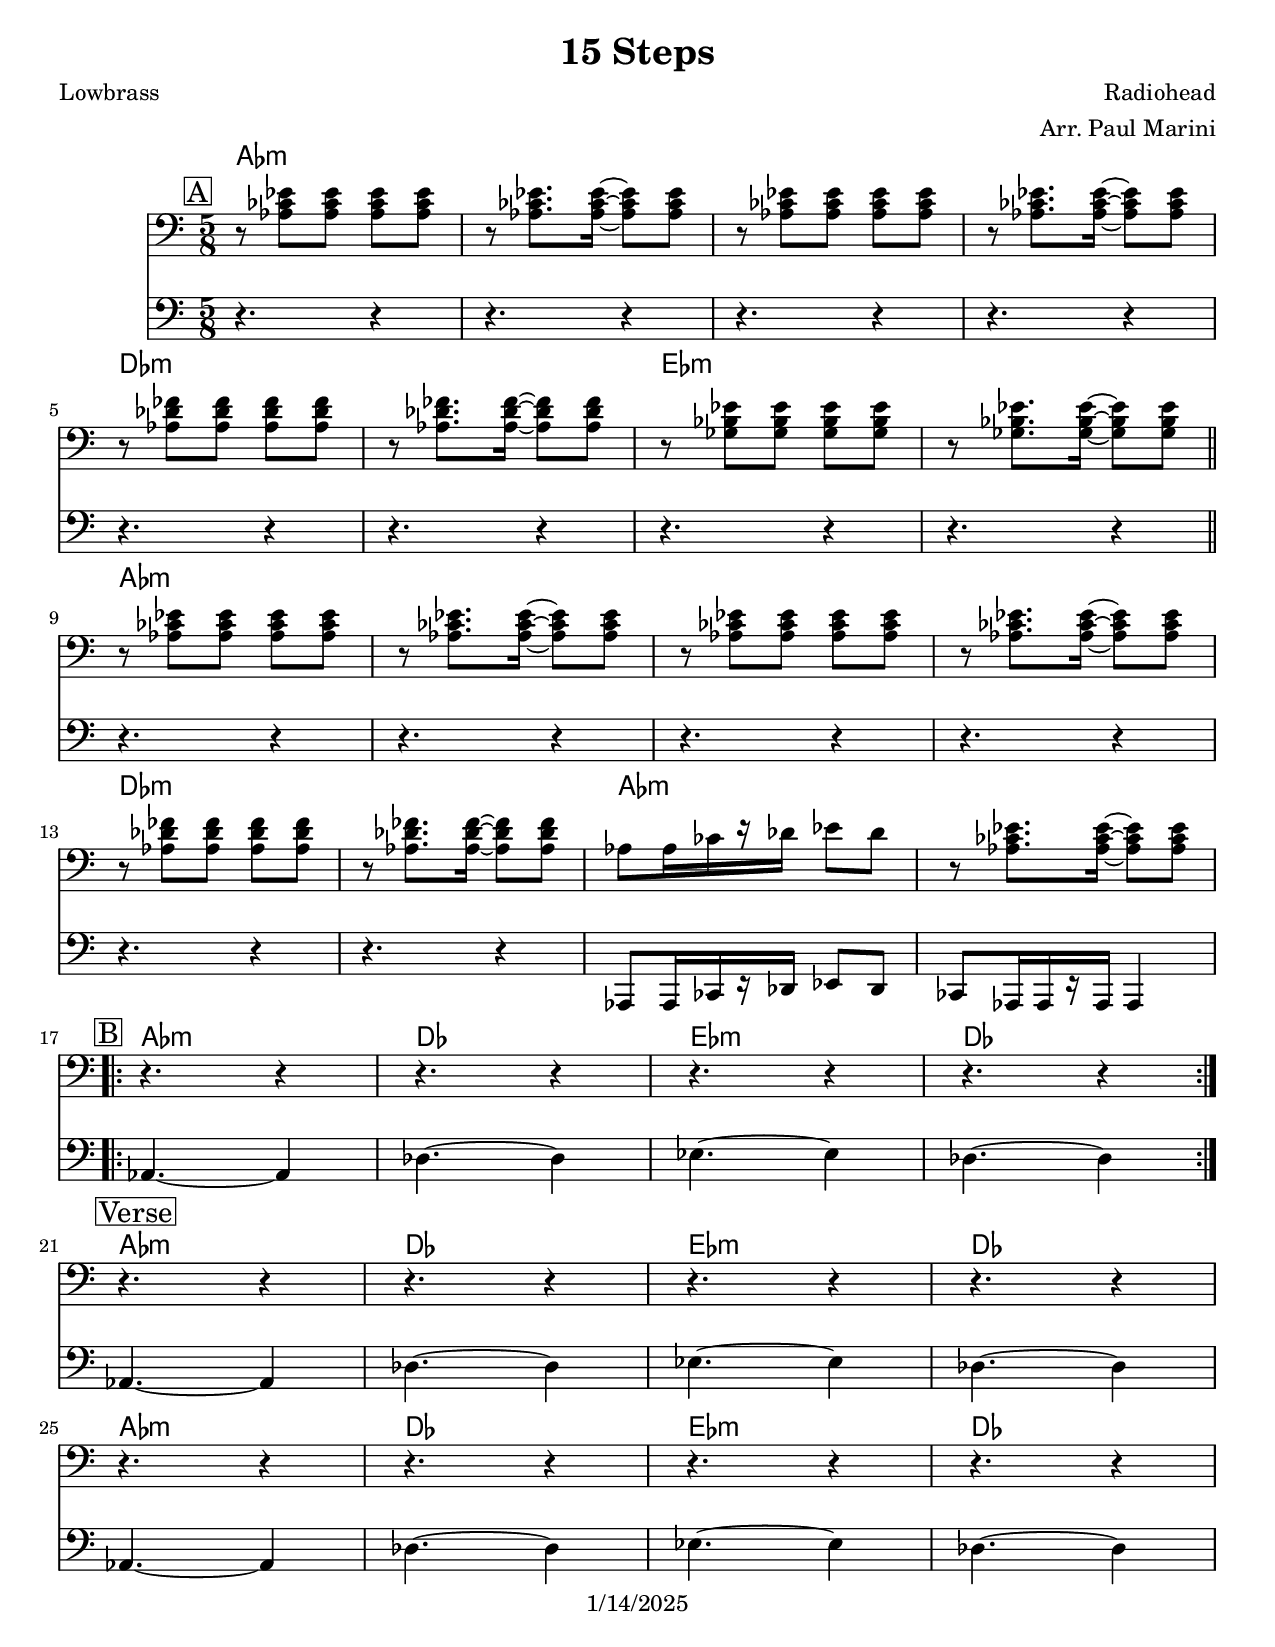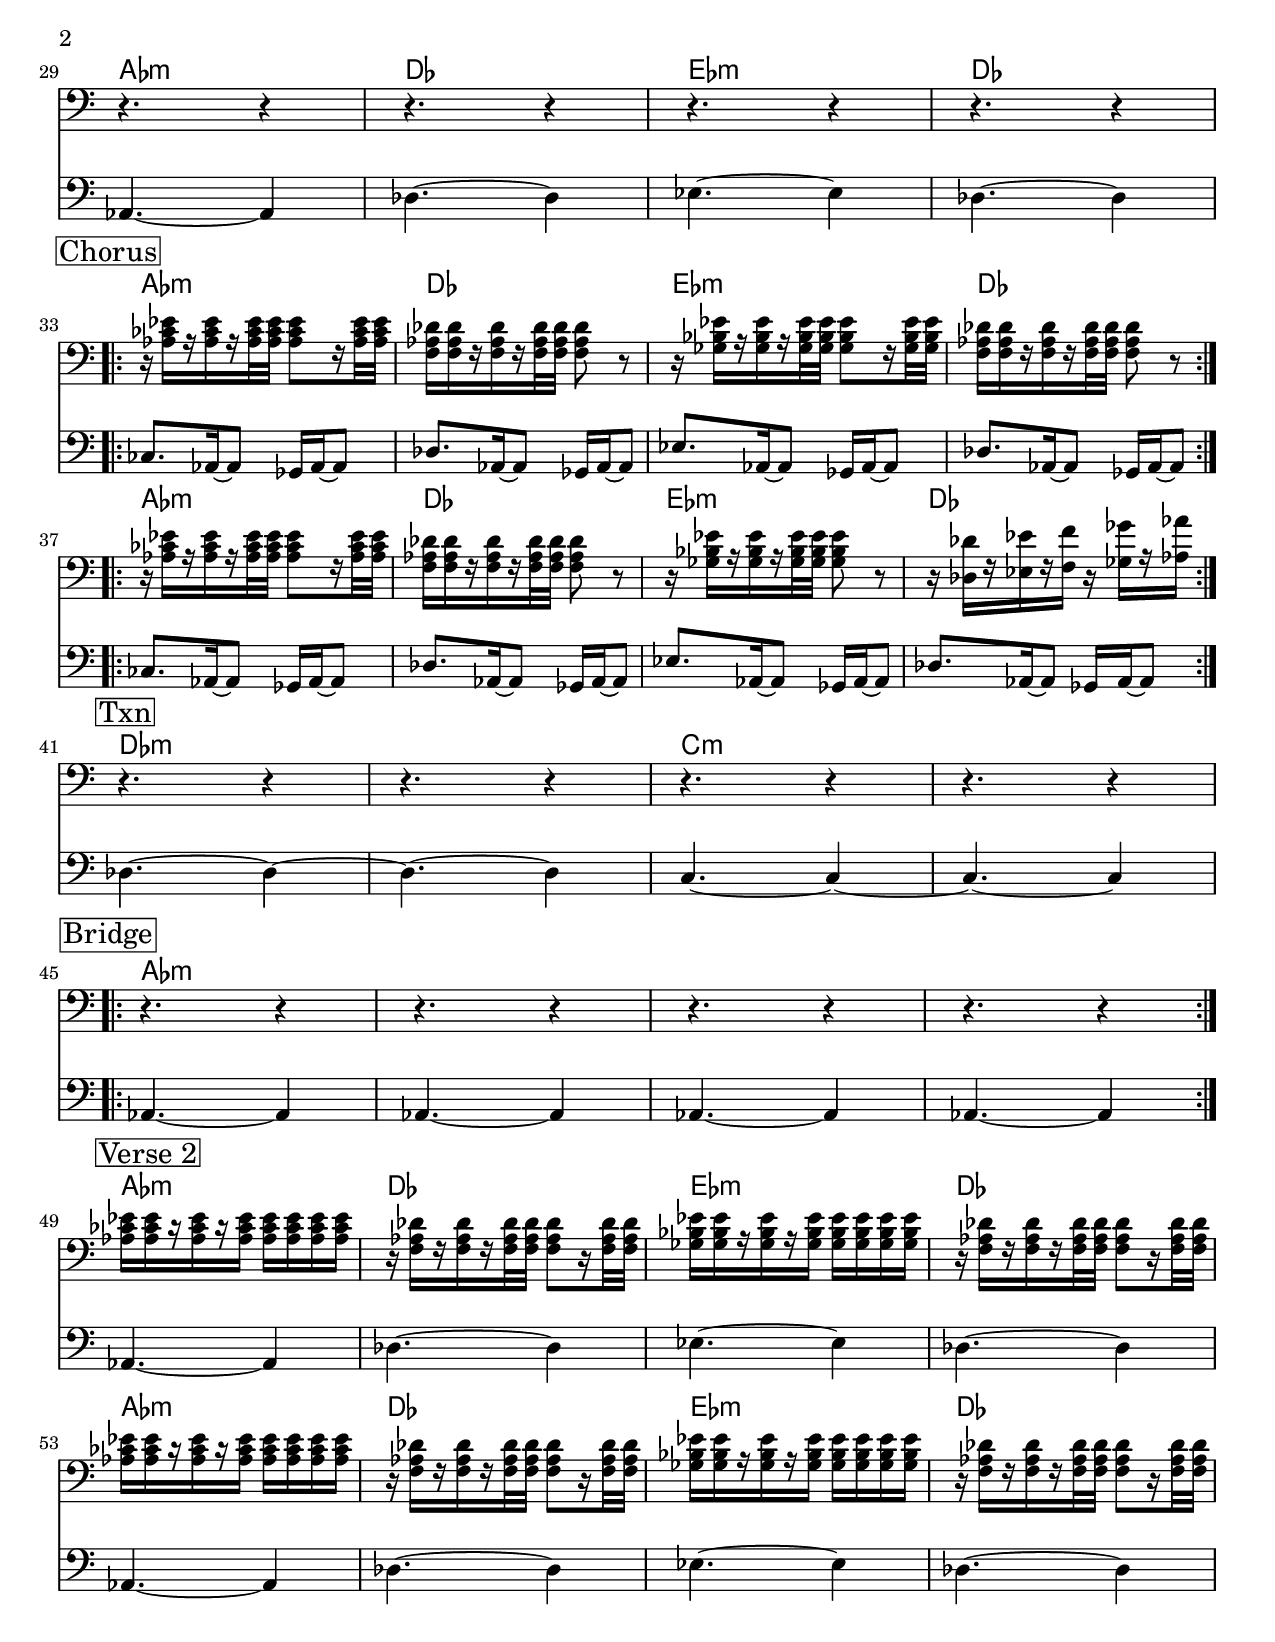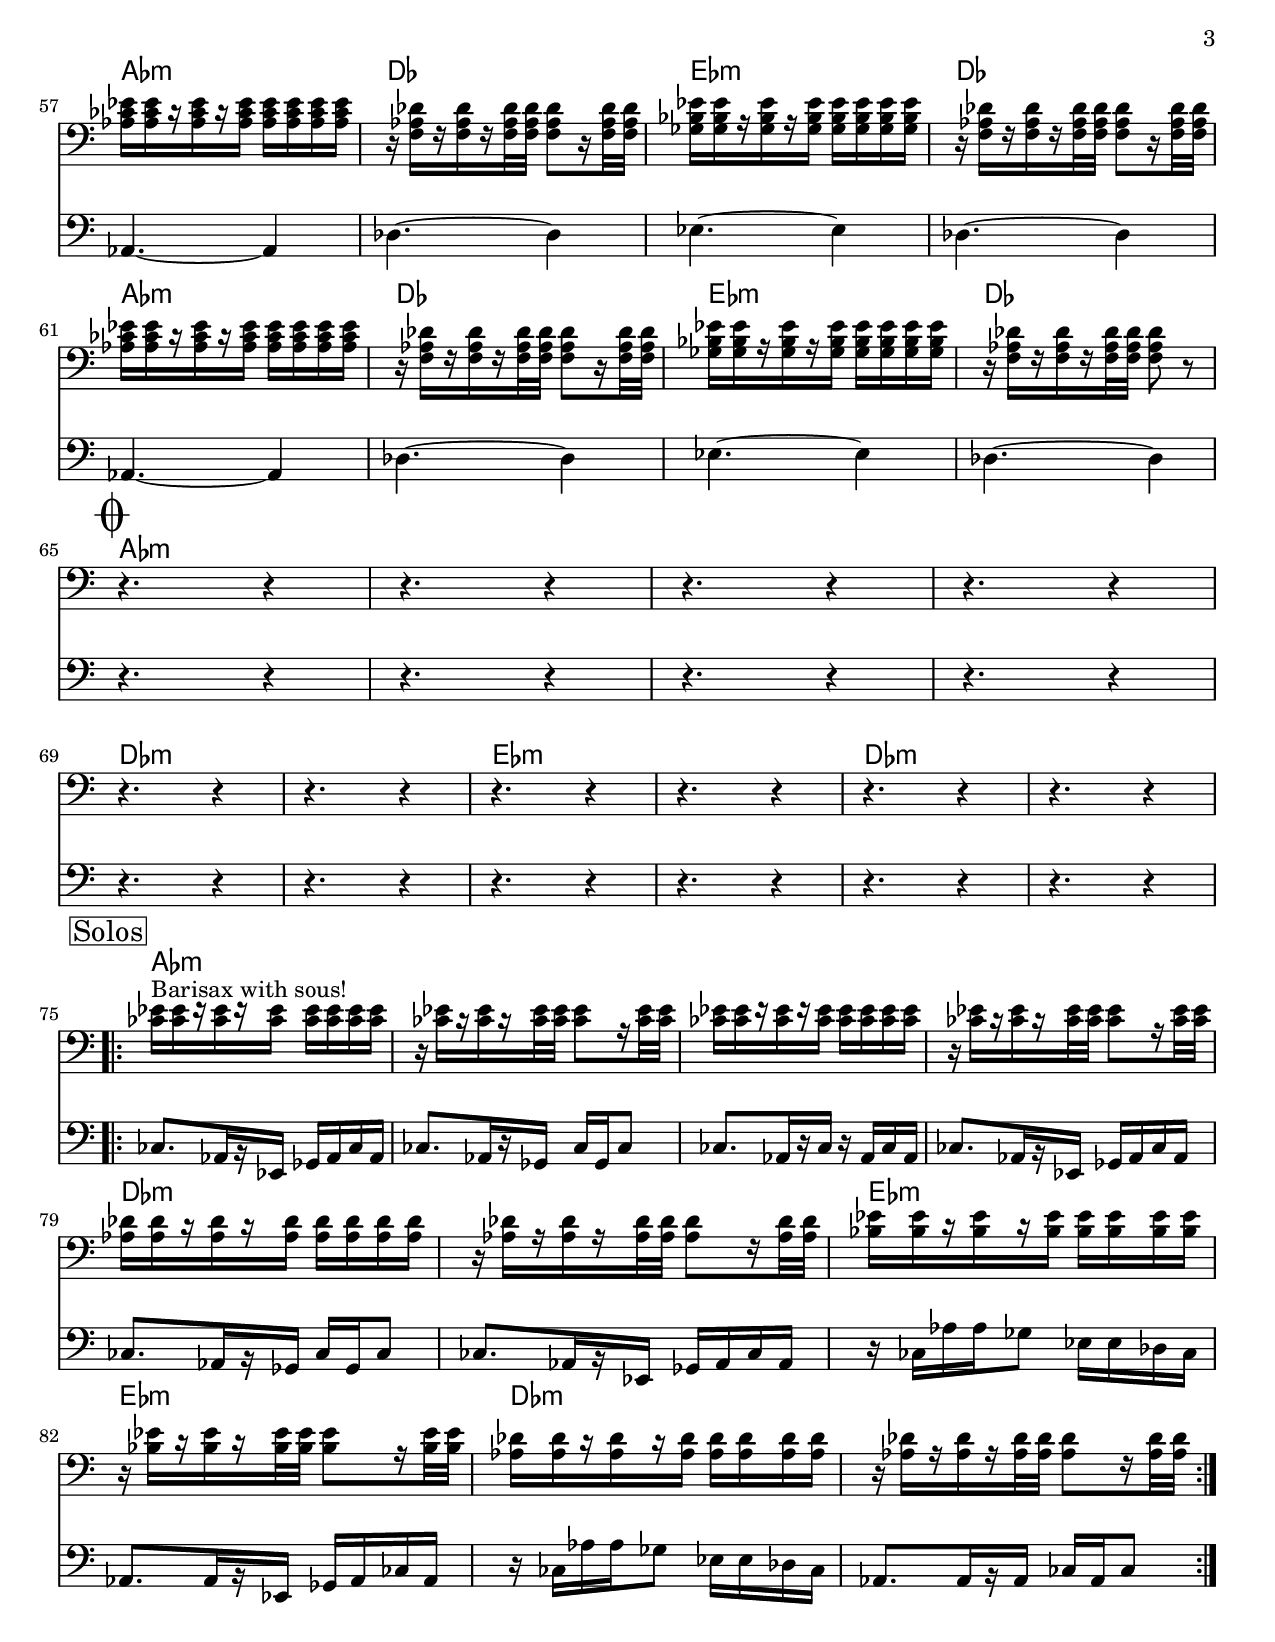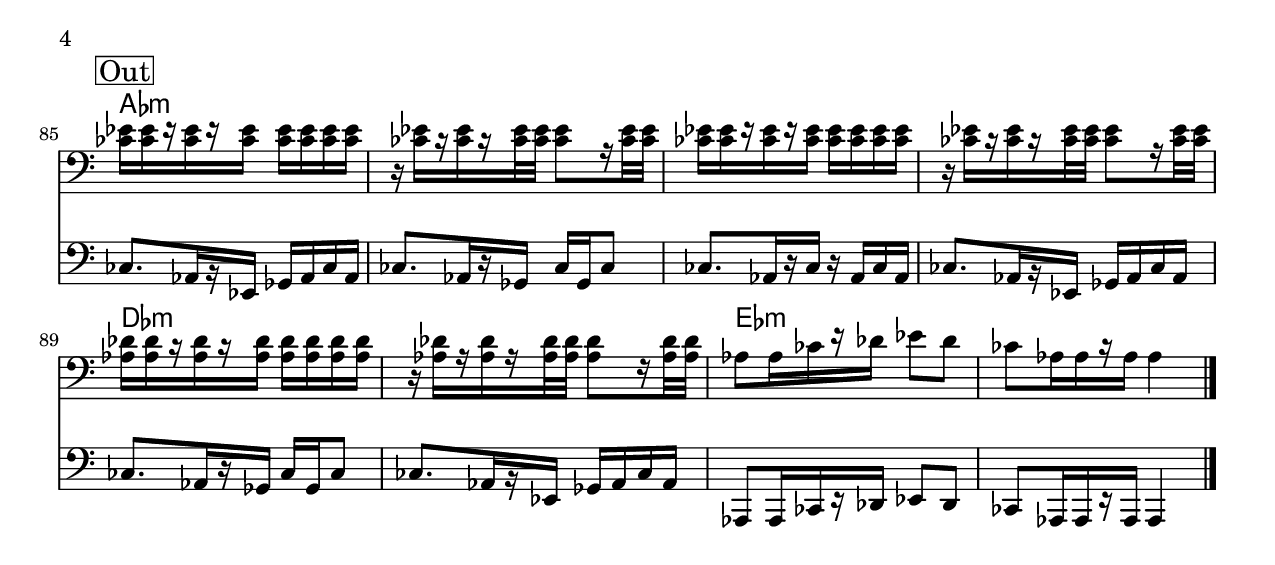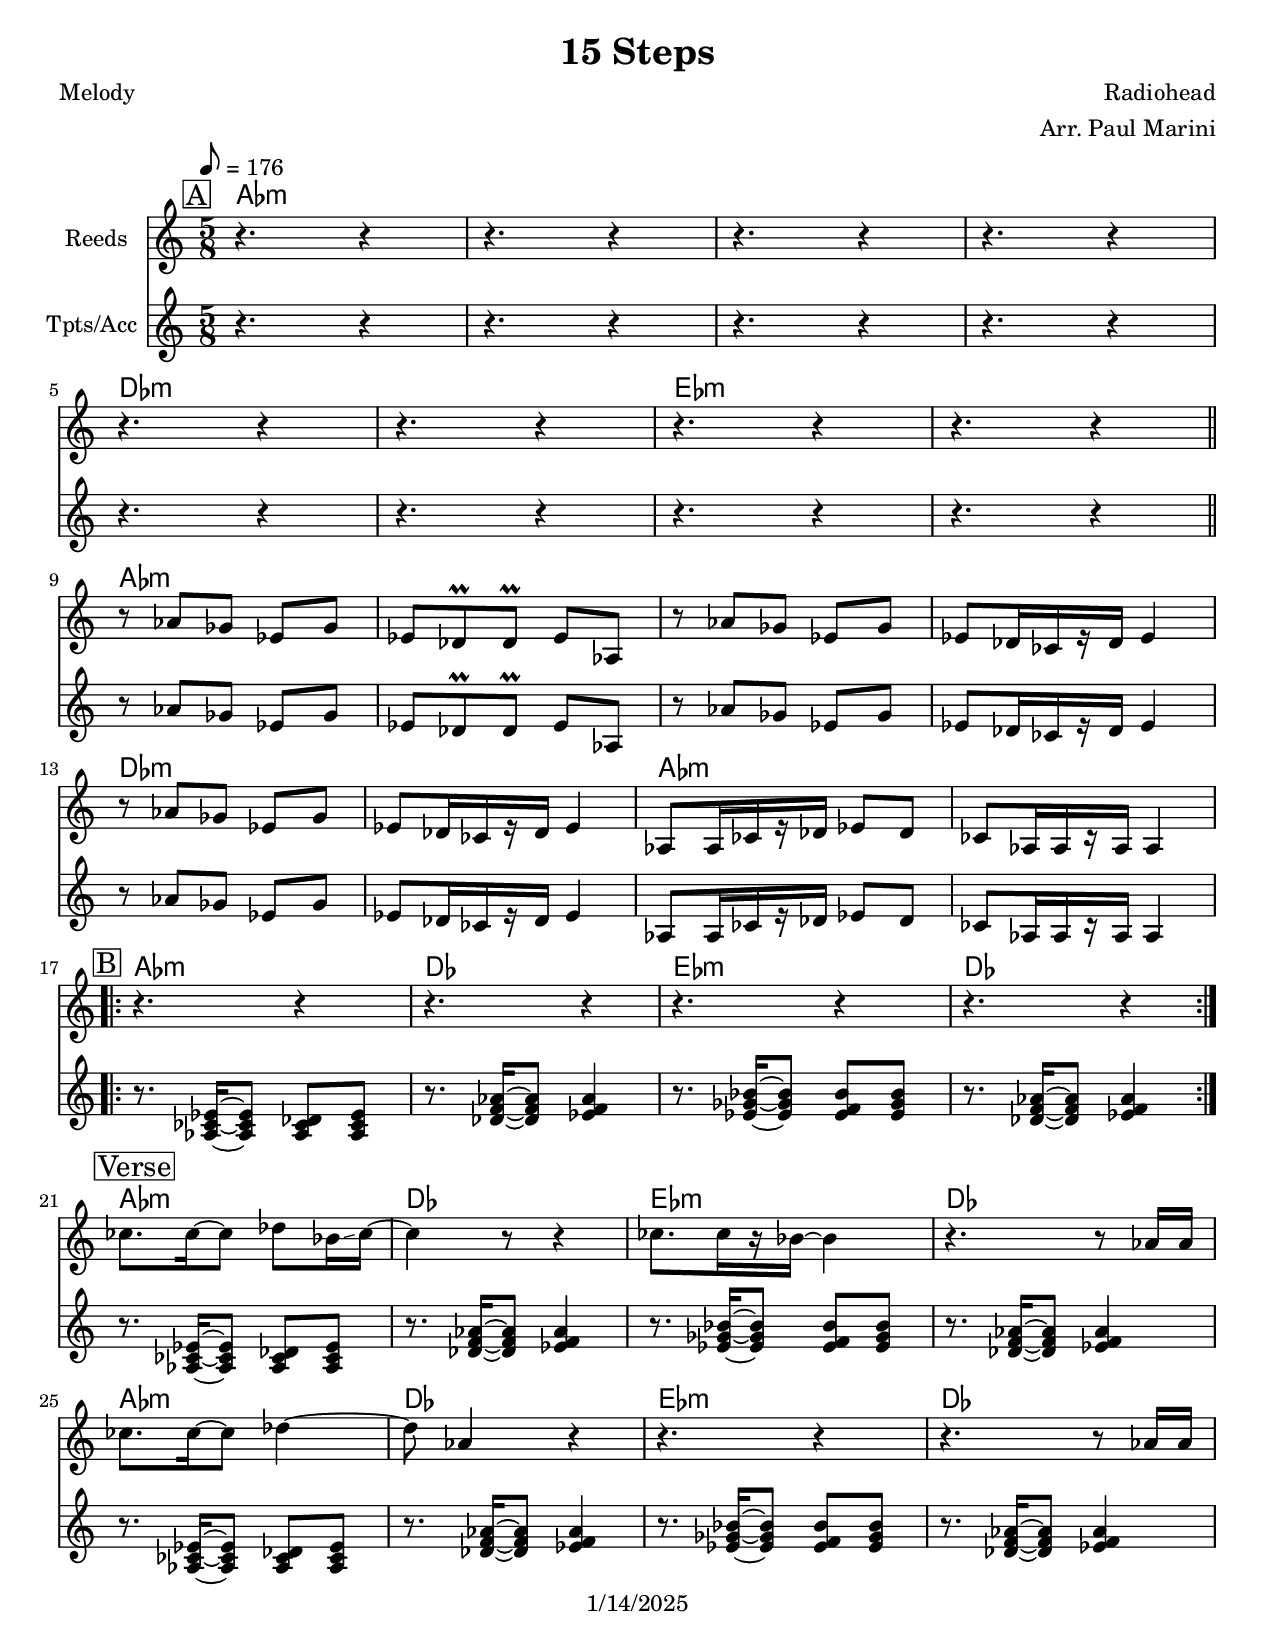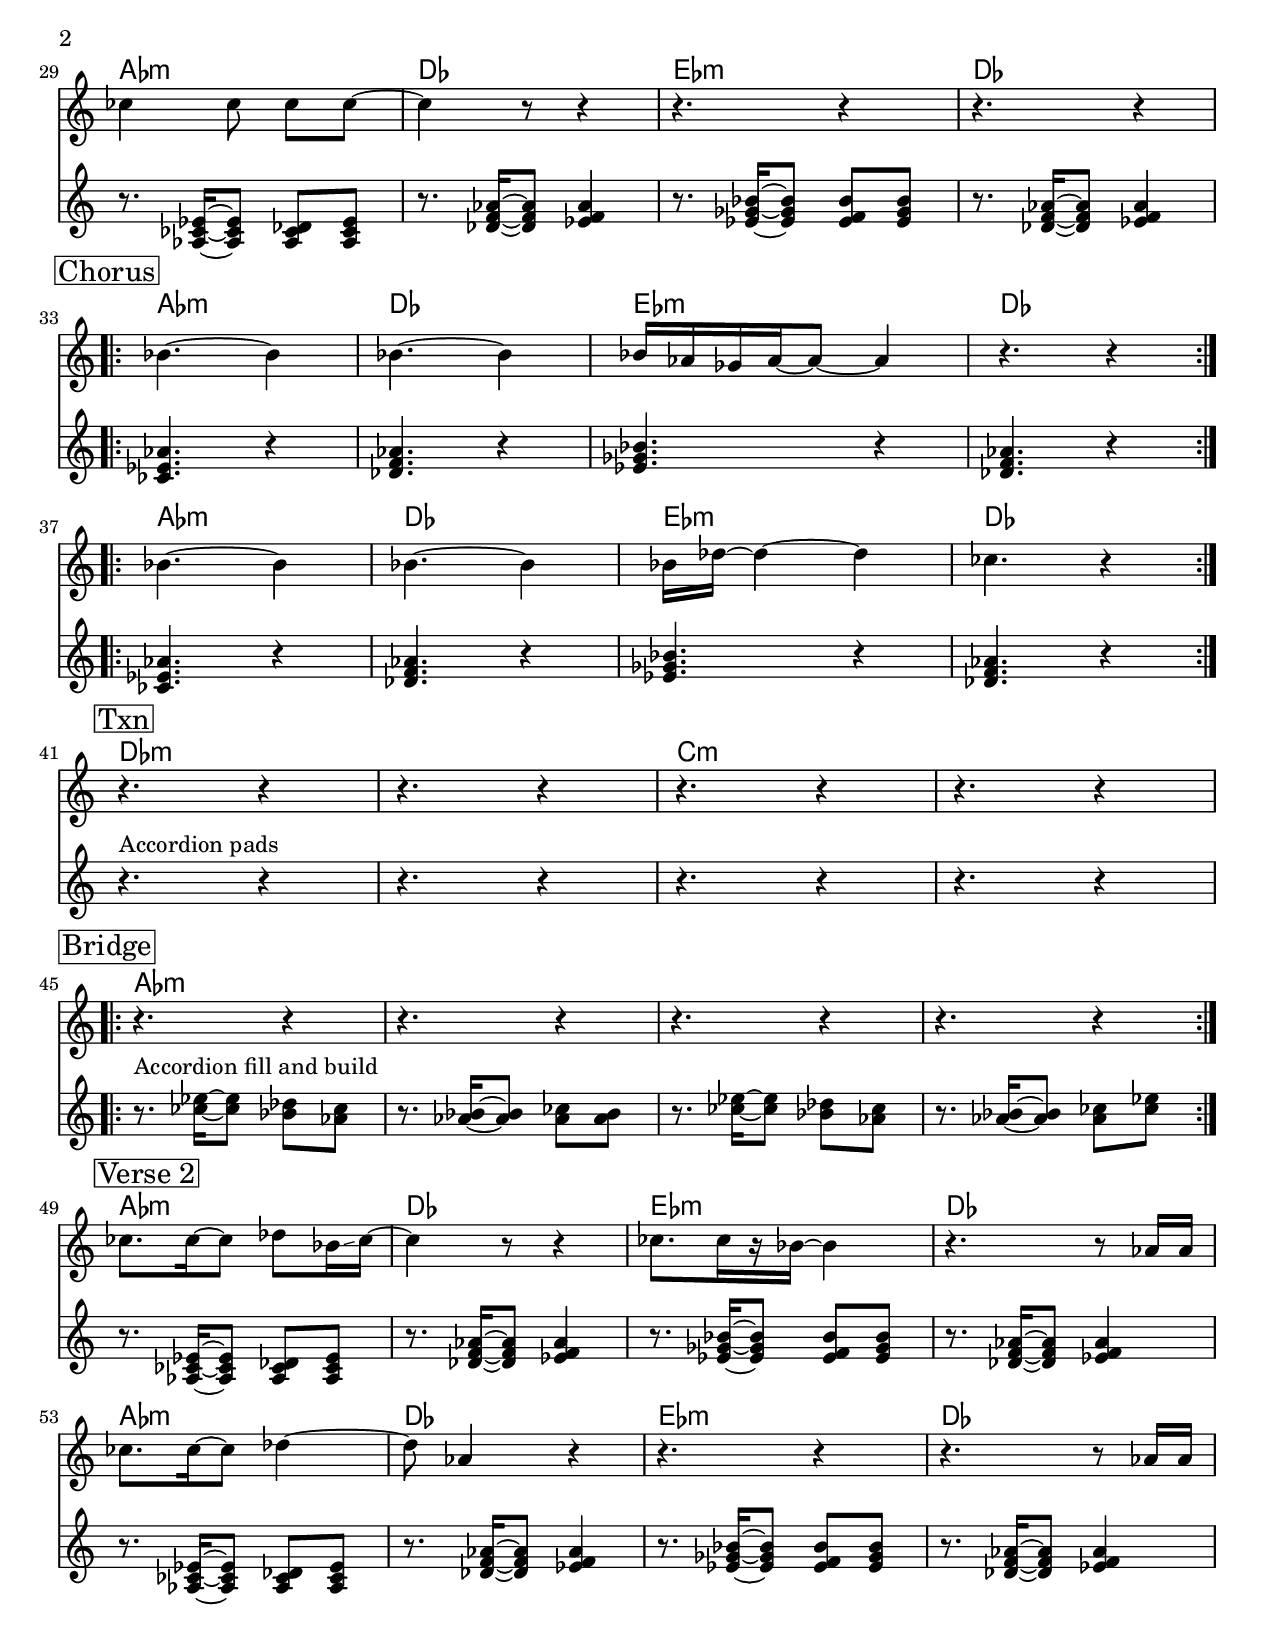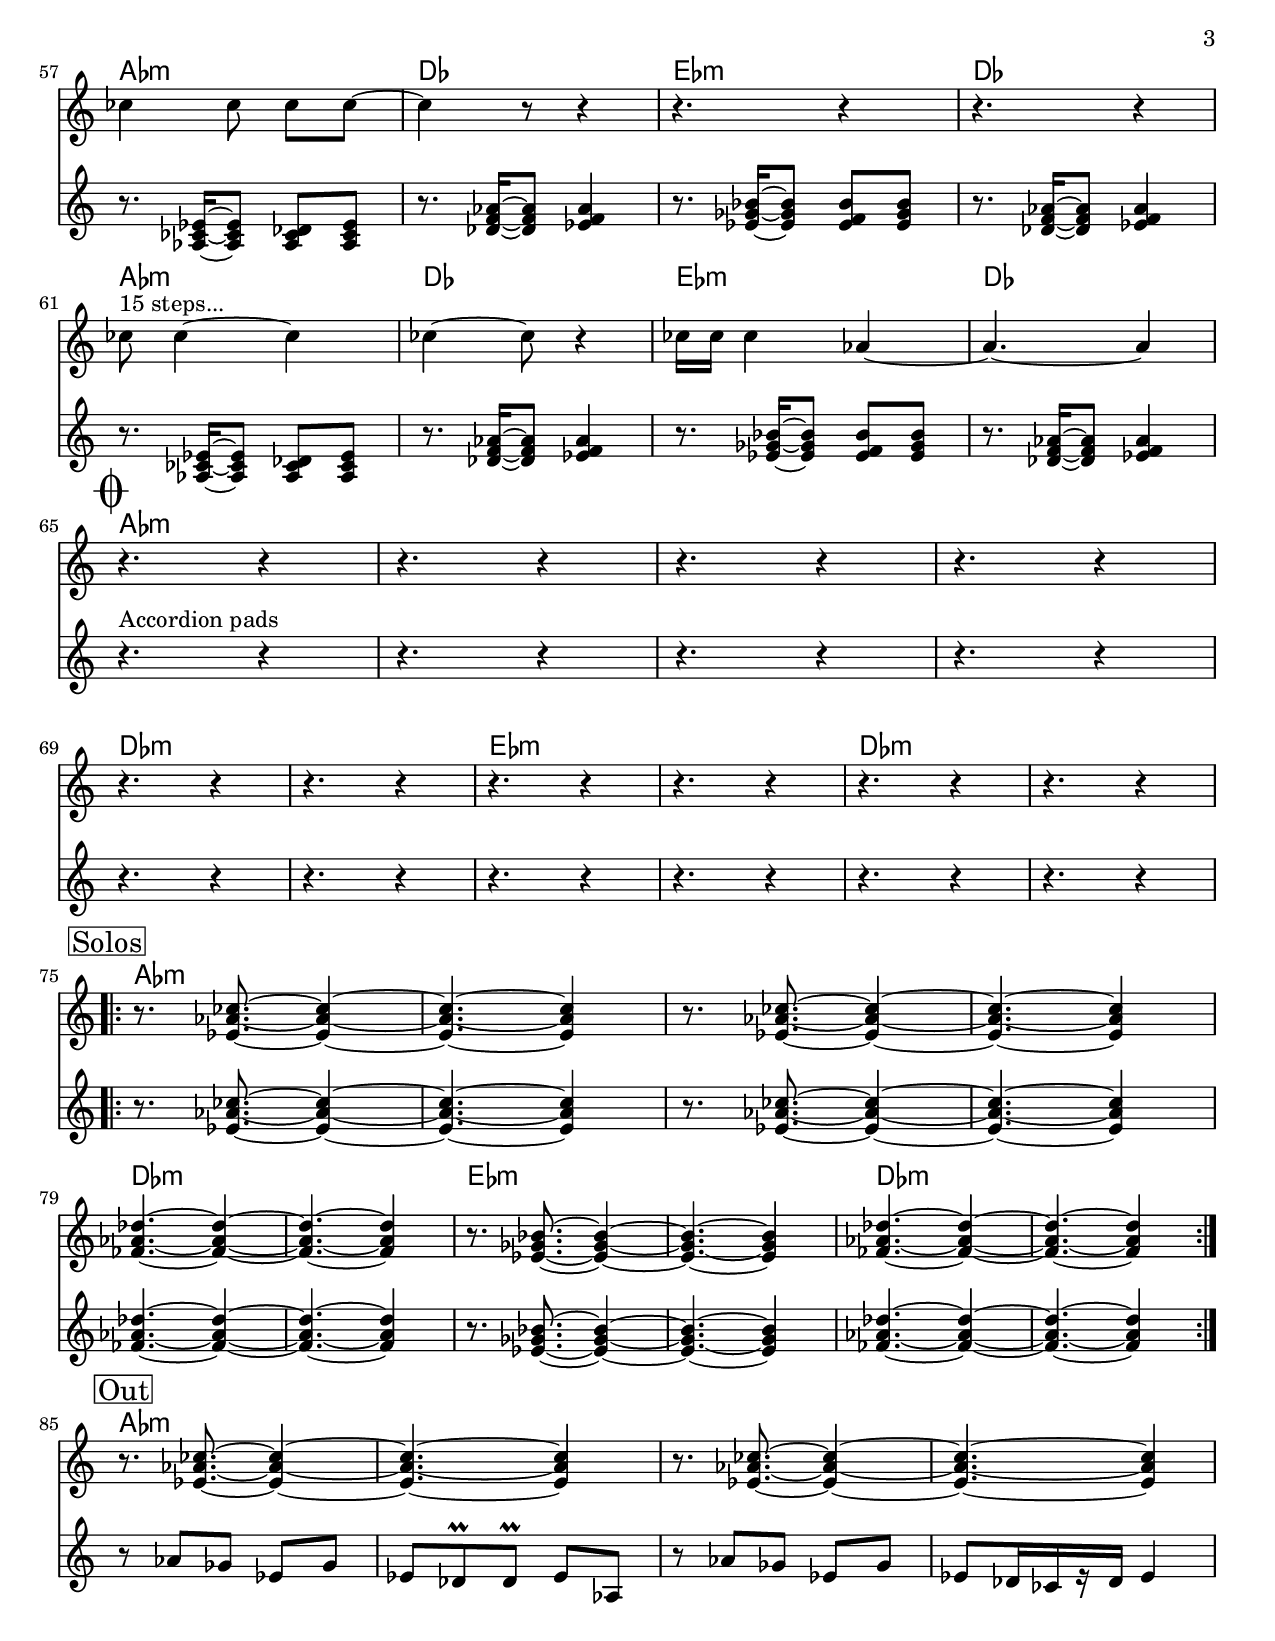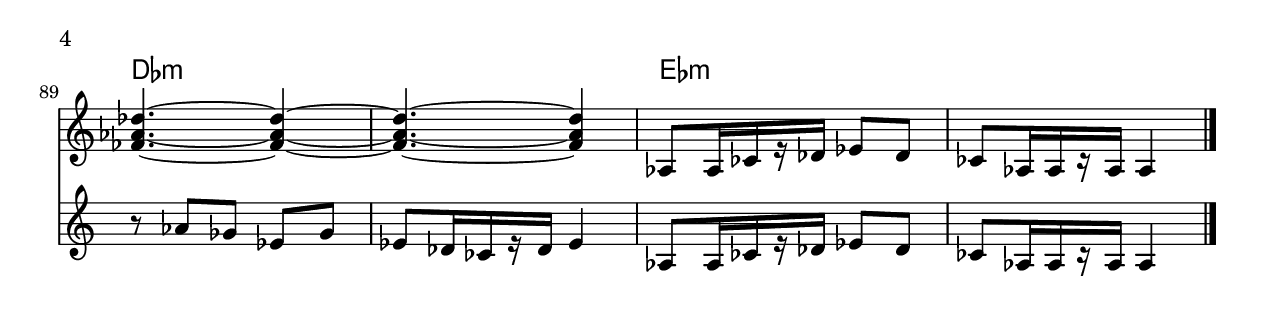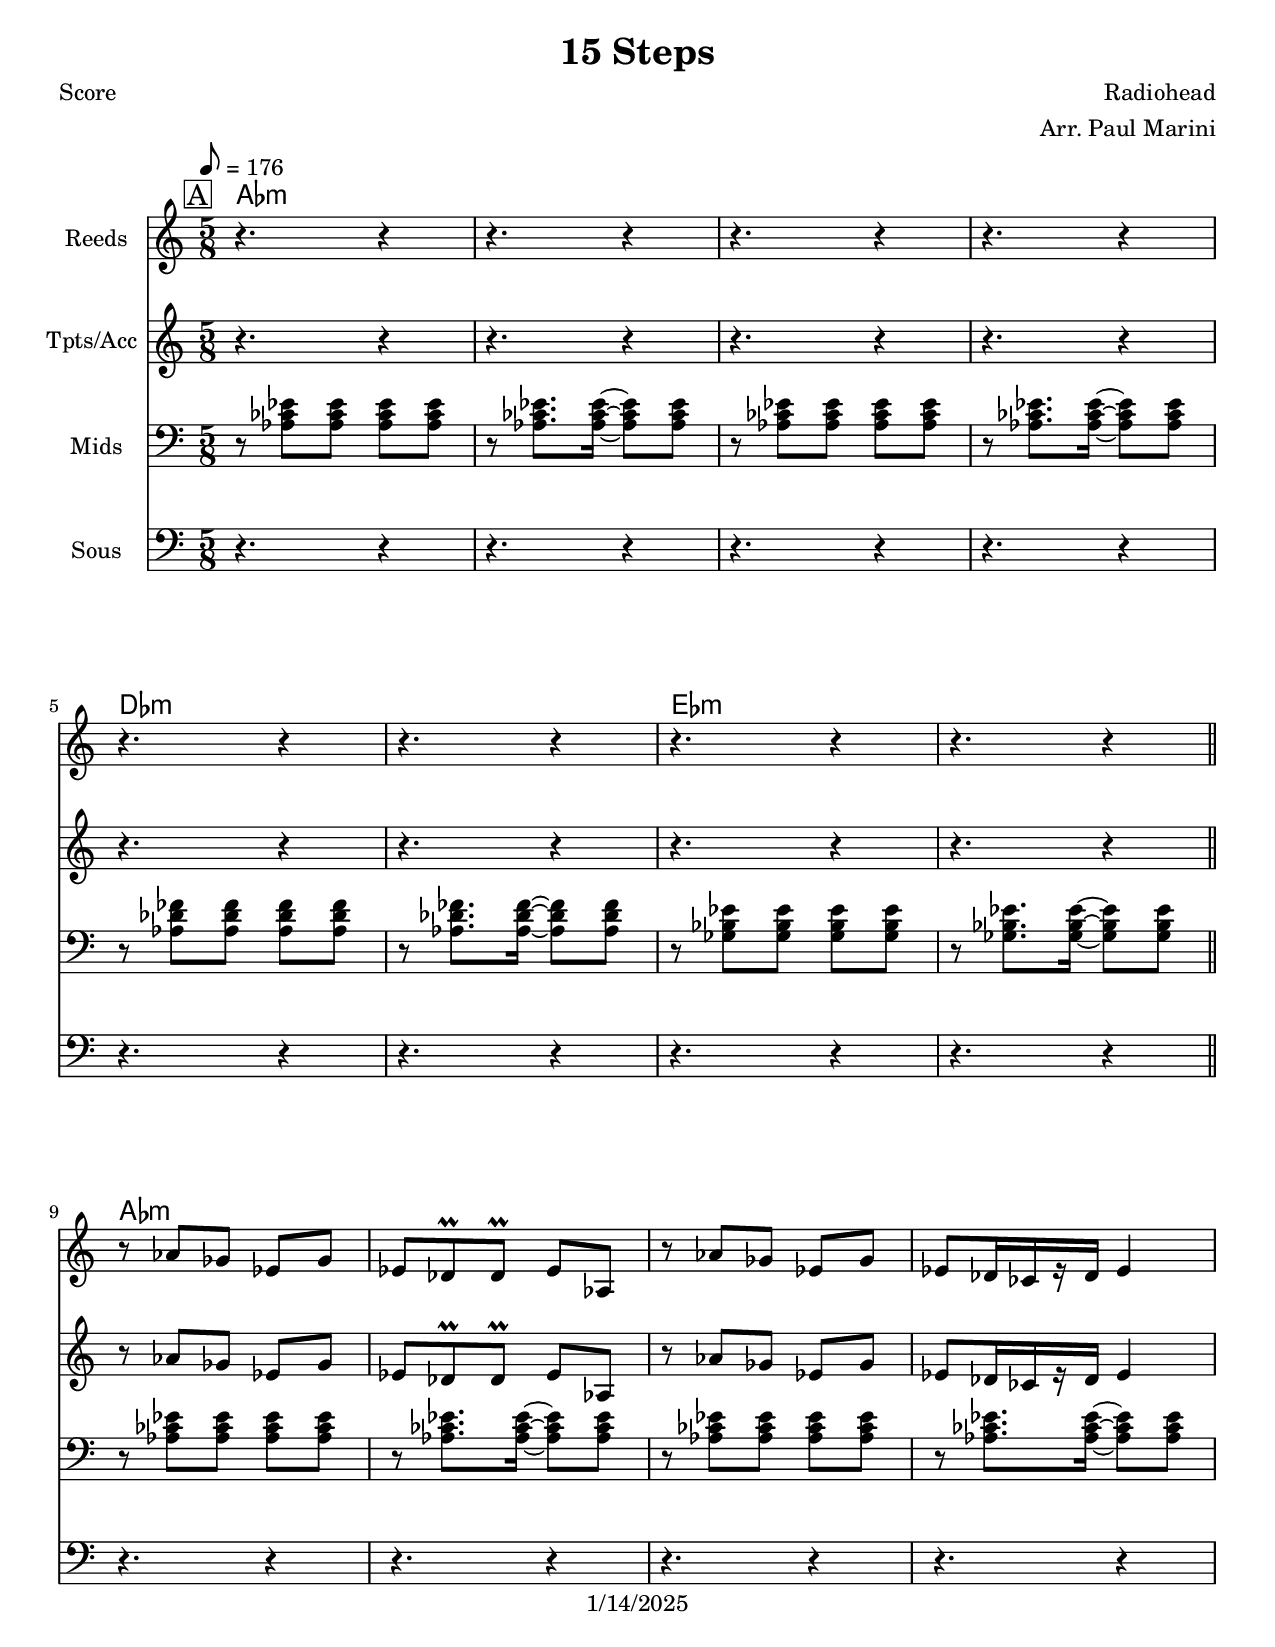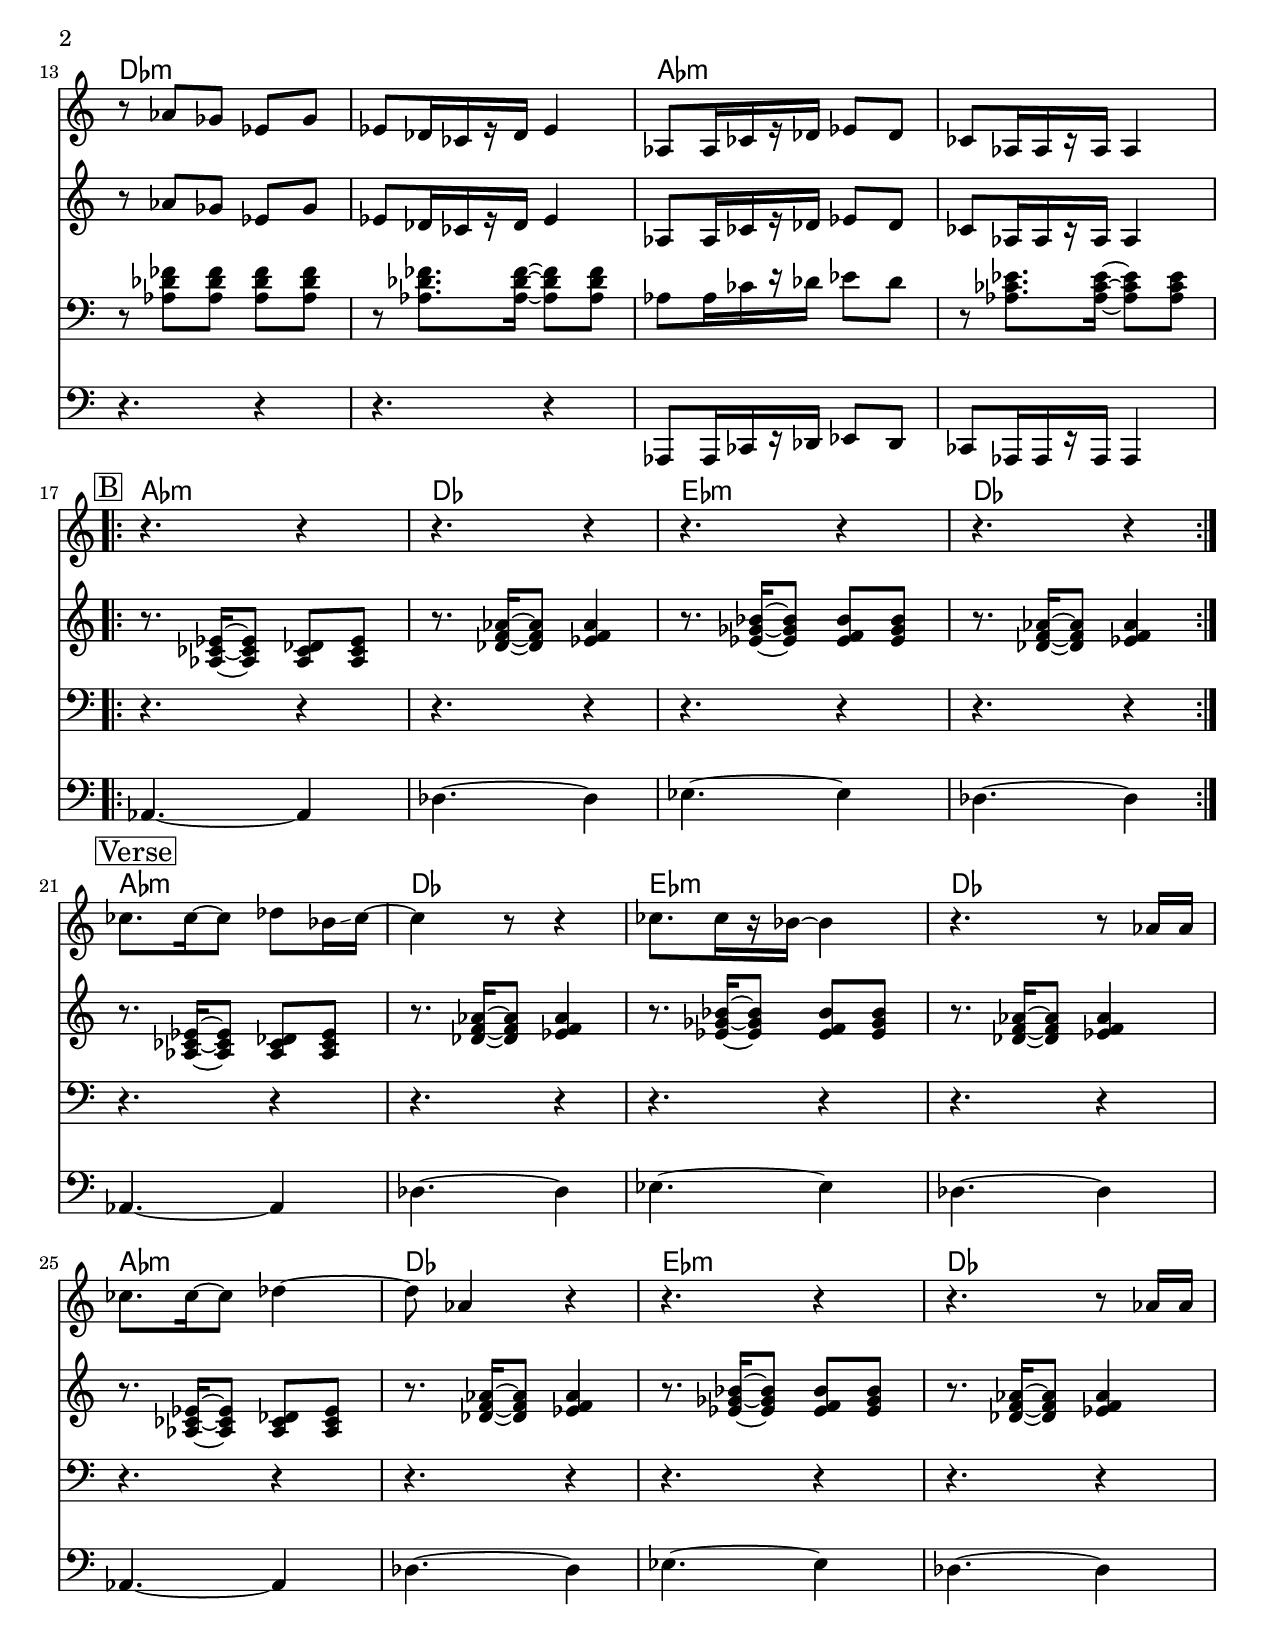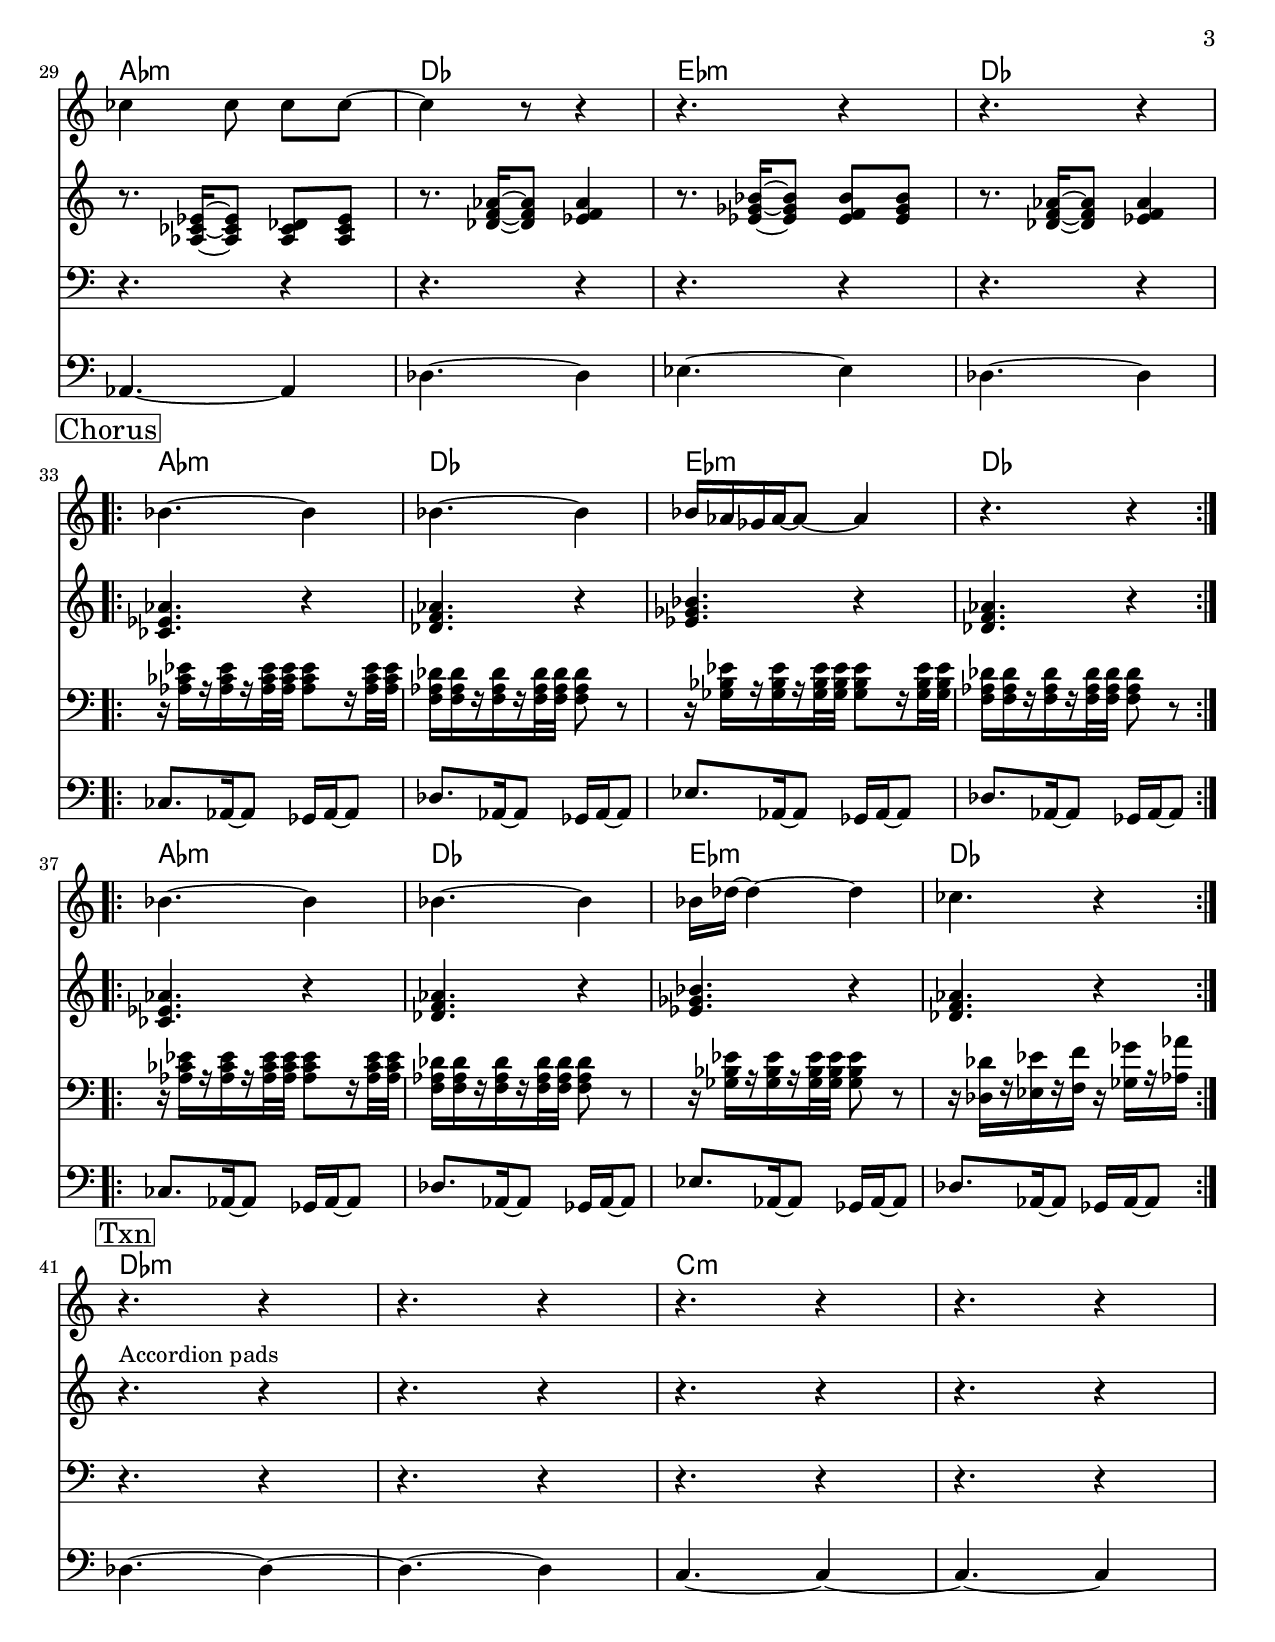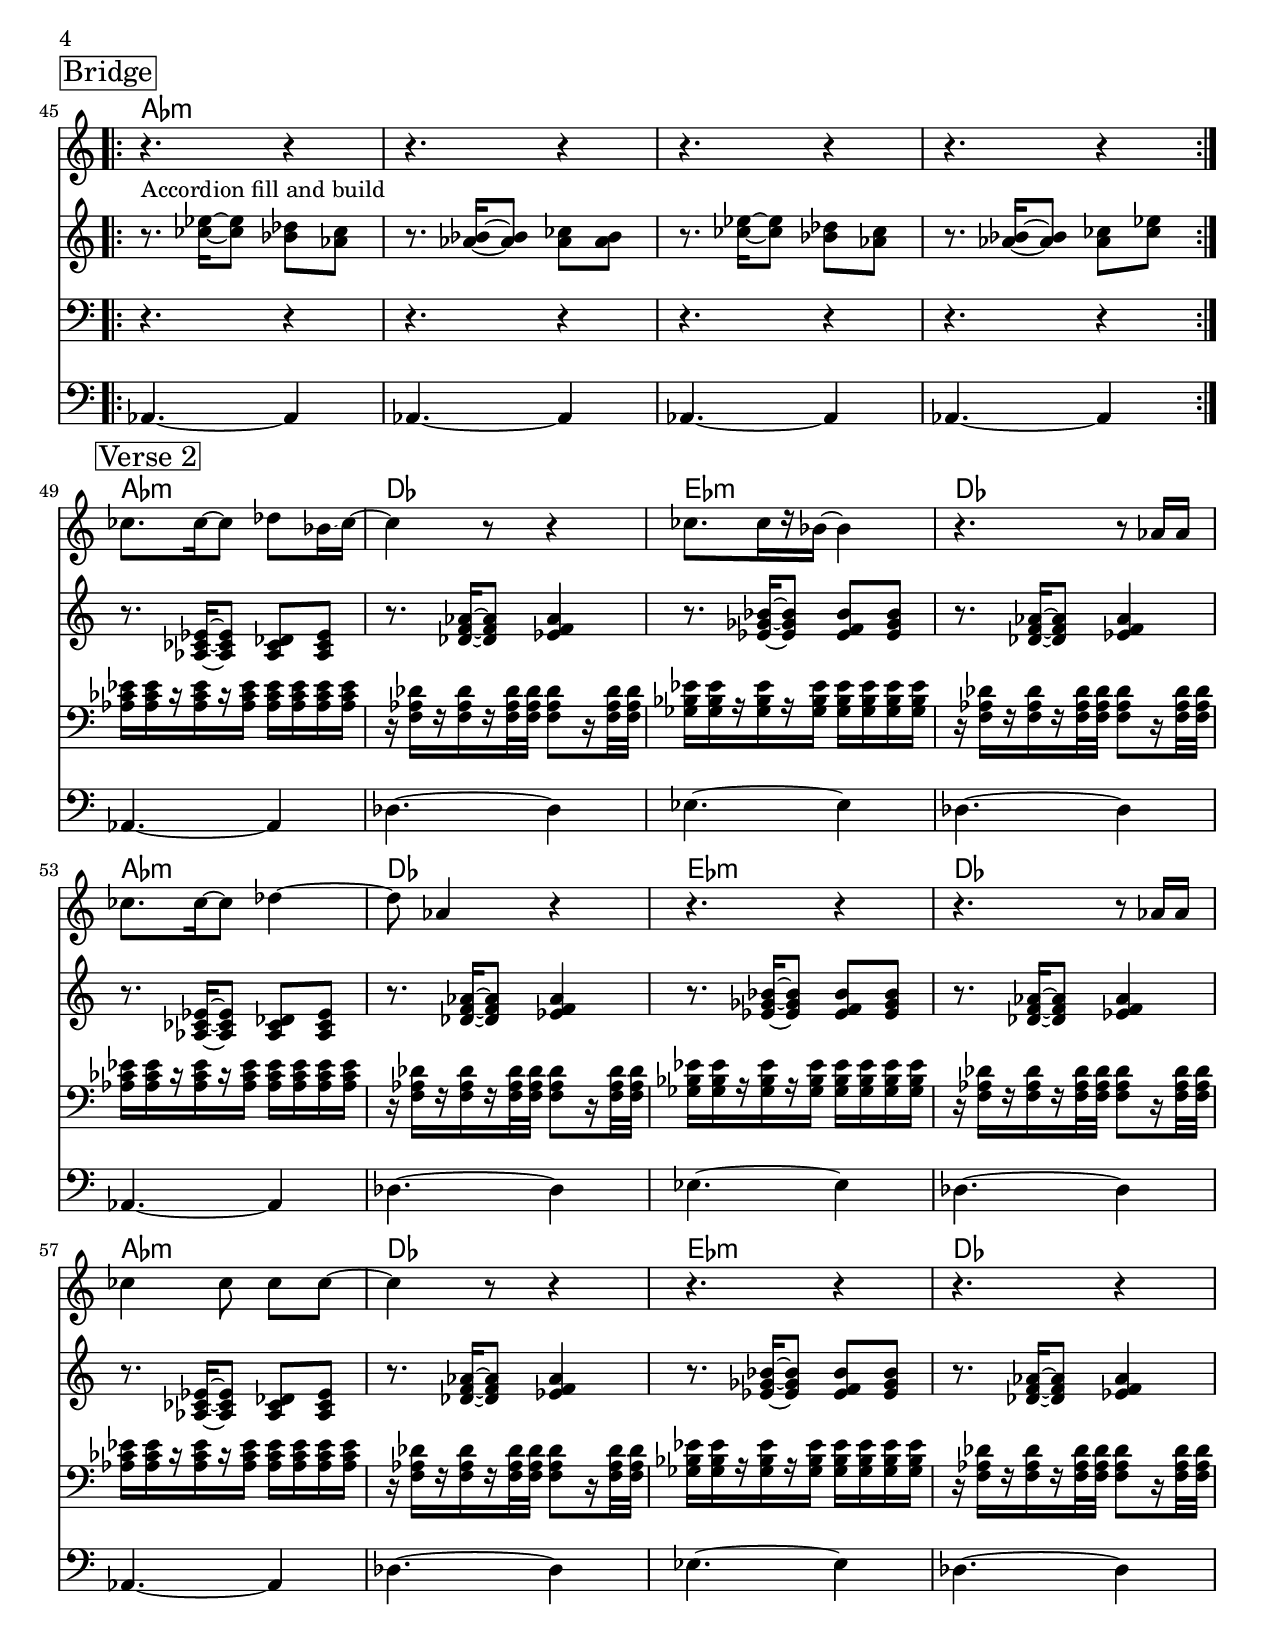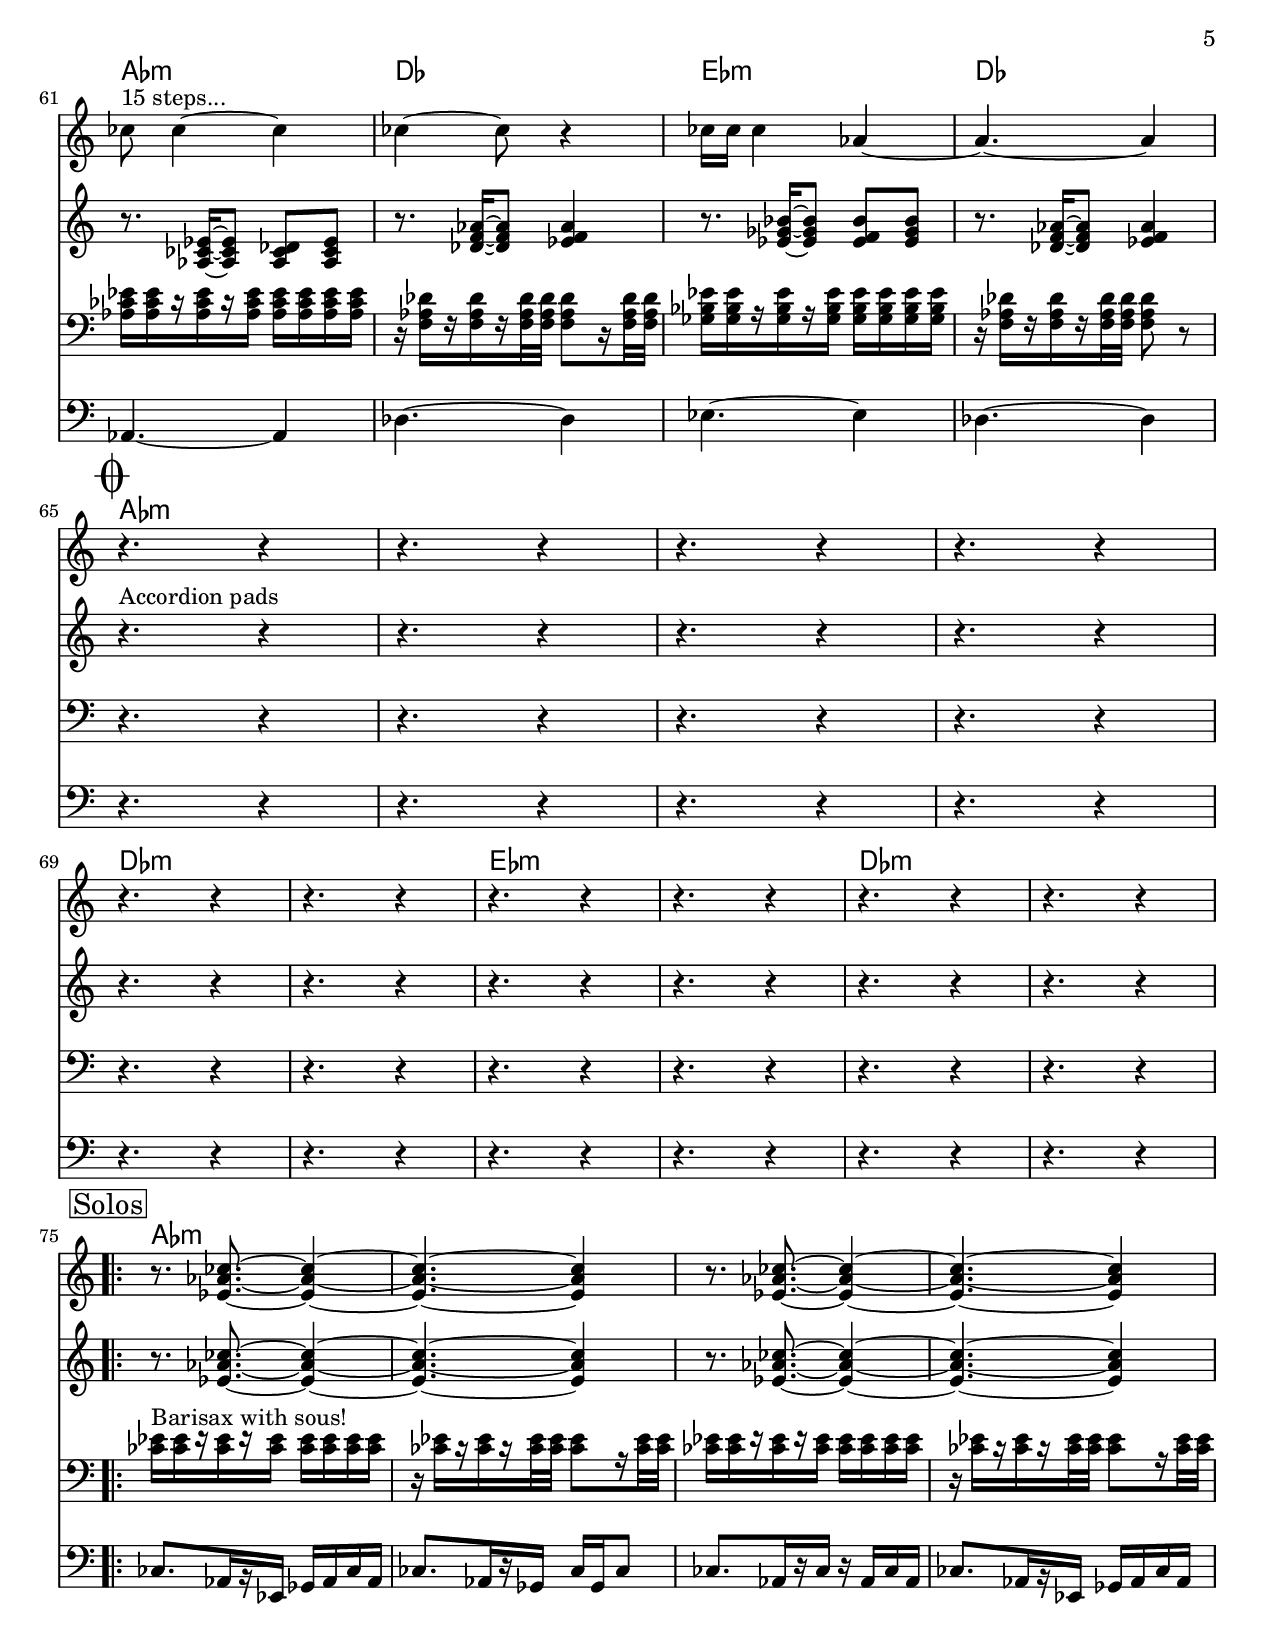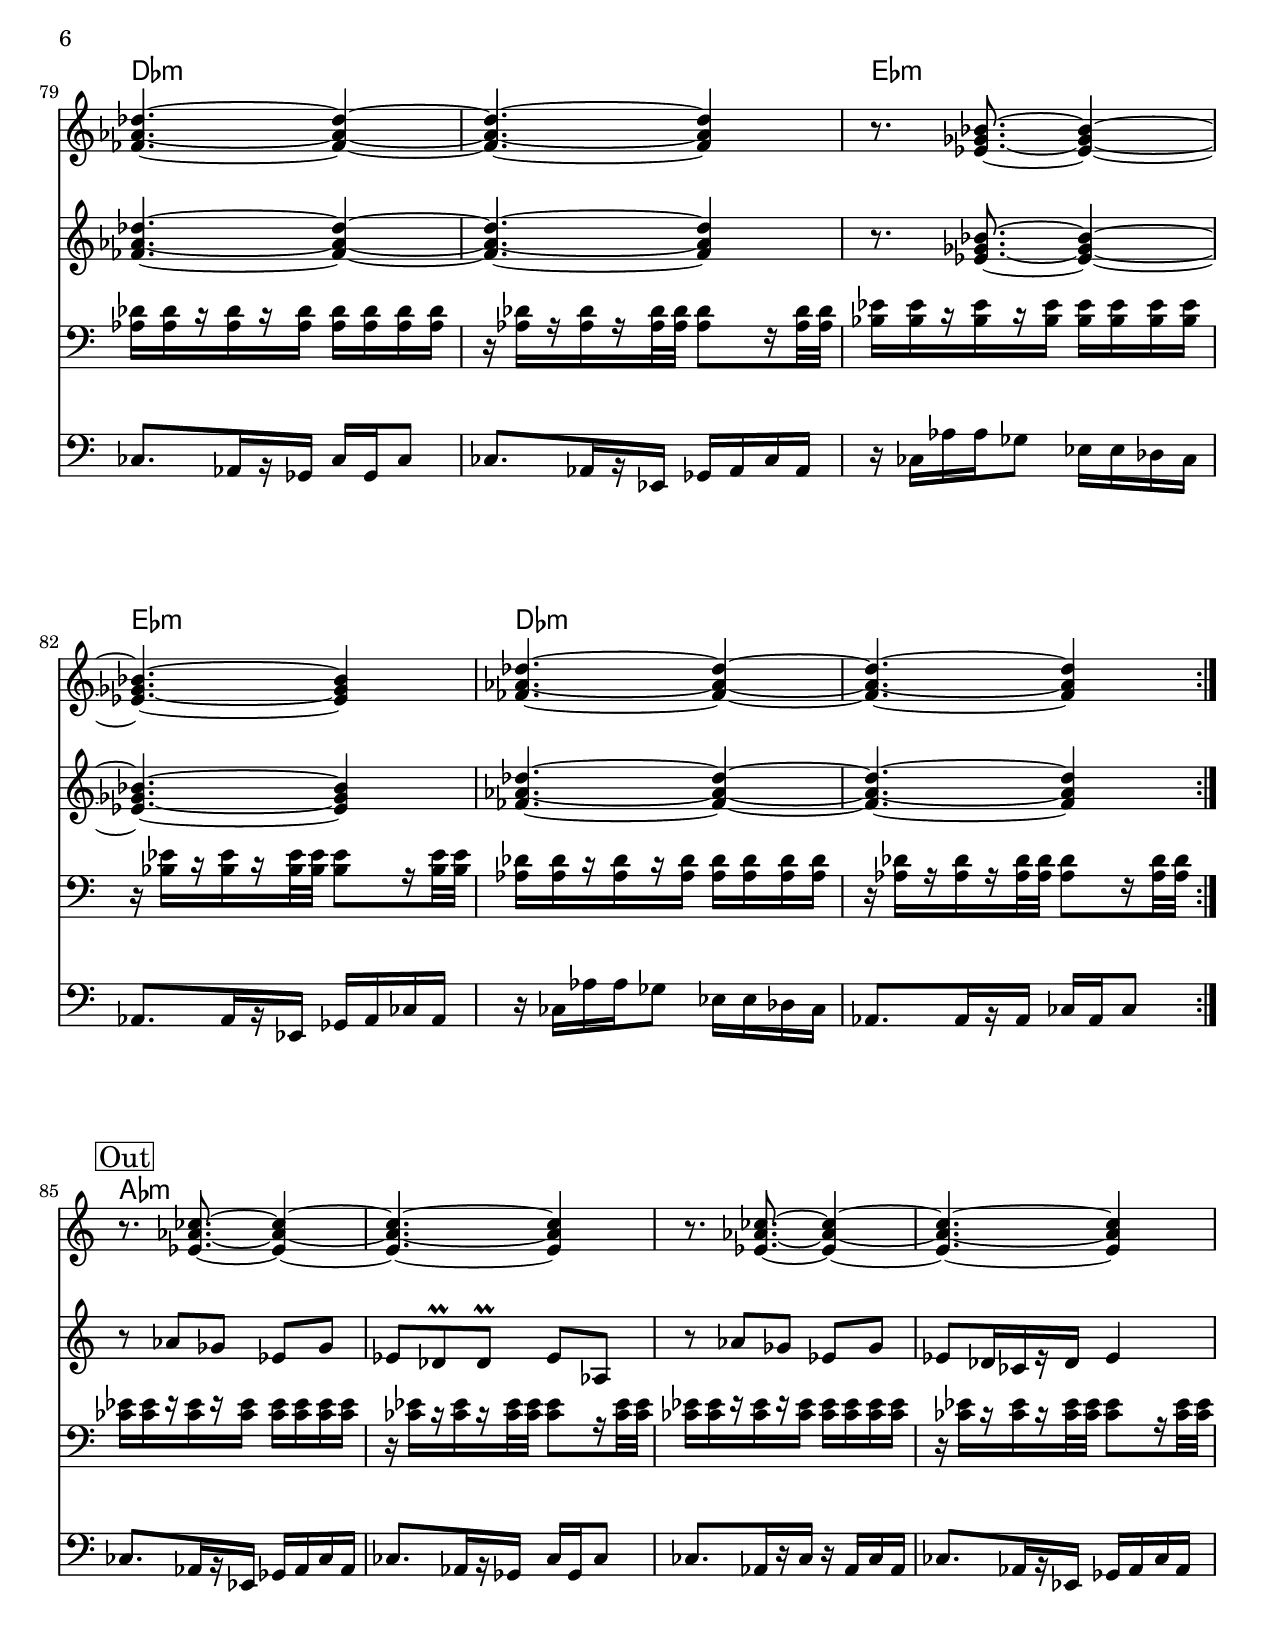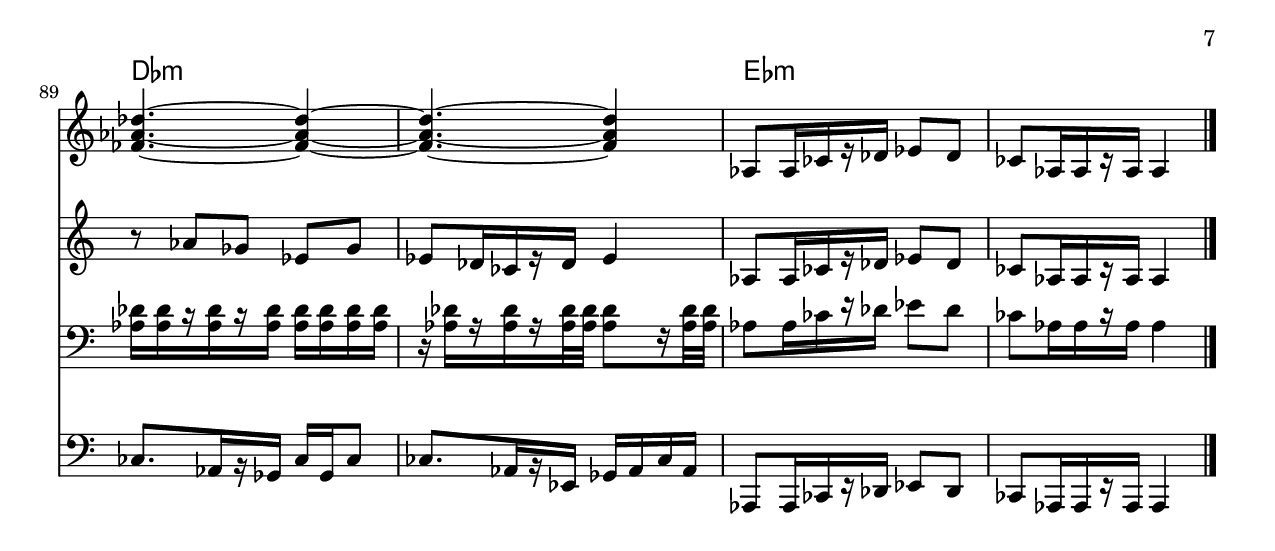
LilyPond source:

\version "2.24.4"

\header {
	title = "15 Steps"
	composer = "Radiohead"
	arranger = "Arr. Paul Marini"
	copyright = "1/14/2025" %date of latest edits
}
\paper {
  #(set-paper-size "letter")
  }

the_form = %Form
	\markup { \box \column {
	\line { " " }
	\line { \bold " Form: " }
	\line { " Drums, add mids, add melody. Then as written. " }
	\line { " " }
	}}

test = { \relative c' { \tempo 4 = 80 
	\repeat volta 2 {
	}
}
}

%{ ornament conventions, a/o 10/2017
%	\prall		regular up ornament, metric
%	\lineprall	quick, nonmetric up ornament		(was \mordent)
%	\mordent	regular down ornament, nonmetric	(was \upbow)
%	\prallprall	consecutive up ornaments, metric
%   \trill		trill
%	\turn		turn of some sort
%}

%{ split part:
%	<<
%		{ c8 d e f g f e d | c1 | }
%	\\
%		{ c,2 d8 e f g | c4 g e c | }
%	>>
%}

%{ modified volta spanners:
%	\repeat volta 4 {
%		c4 c c c | d4 d d d | e4 e e e |
%	}
%	\set Score.repeatCommands = #'((volta "1,3"))                               % gives custom volta spanner
%	    { f4 f g g  | }
%	\set Score.repeatCommands = #'((volta #f) (volta "2,4") end-repeat)         % ends the 1st spanner, gives custom volta spanner and a repeat back
%			{ f8 f f f g a b c | }
%	\set Score.repeatCommands = #'((volta #f))                                  % ends 2nd spanner
%}

%{ modified notes:
%   small notes:     \magnifyMusic #0.75 { ... }
%   slash notation:  \improvisationOn 
%}

reeds = { \relative c'' {  \tempo 8 = 176
	\overrideTimeSignatureSettings
      5/8               % timeSignatureFraction
      1/16              % baseMomentFraction
      #'(6 4)       	% beatStructure
      #'()				% beamExceptions
	\time 5/8

	\mark \markup { \box "A" }
		r4. r4 | r4. r4 | r4. r4 | r4. r4 | 
\break
		r4. r4 | r4. r4 | r4. r4 | r4. r4 | \bar "||"
\break

		r8 aes ges ees ges | ees des\prall des\prall ees aes, |
		r8 aes' ges ees ges | ees[ des16 ces r des] ees4 |
\break
		r8 aes ges ees ges | ees[ des16 ces r des] ees4 |
		aes,8[ aes16 ces r des] ees8 des | ces[ aes16 aes r aes] aes4 |
\break


	\mark \markup { \box "B" }
	\repeat volta 2 {
		r4. r4 | r4. r4 | r4. r4 | r4. r4 | 
	}
\break

	\mark \markup { \box "Verse" }
	ces'8. ces16~ ces8 des bes16 \glissando ces~ | ces4 r8 r4 |
	ces8.[ ces16 r bes~] bes4 | r4. r8 aes16 aes |
\break
	ces8. ces16~ ces8 des4~ | des8 aes4 r4 |
	r4. r4 | r4. r8 aes16 aes | 
\break
	ces4 ces8 ces ces~ | ces4 r8 r4 |
	r4. r4 | r4. r4 |
\break

	\mark \markup { \box "Chorus" }
	\repeat volta 2 {
		bes4.~ bes4 | bes4.~ bes4 | bes16 aes ges aes~ aes8~ aes4 | r4. r4 |
	}
\break
	\repeat volta 2 {
		bes4.~ bes4 | bes4.~ bes4 | bes16 des~ des4~ des4 | ces4. r4 |
	}
\break

	\mark \markup { \box "Txn" }
	r4. r4 | r4. r4 | r4. r4 | r4. r4 | 
\break

	\mark \markup { \box "Bridge" }
	\repeat volta 2 {
		r4. r4 | r4. r4 | r4. r4 | r4. r4 |
	}
\break

	\mark \markup { \box "Verse 2" }
	ces8. ces16~ ces8 des bes16 \glissando ces~ | ces4 r8 r4 |
	ces8.[ ces16 r bes~] bes4 | r4. r8 aes16 aes |
\break
	ces8. ces16~ ces8 des4~ | des8 aes4 r4 |
	r4. r4 | r4. r8 aes16 aes | 
\break
	ces4 ces8 ces ces~ | ces4 r8 r4 |
	r4. r4 | r4. r4 |
\break
	ces8^"15 steps..." ces4~ ces4 | ces4~ ces8 r4 |
	ces16 ces ces4 aes~ | aes4.~ aes4 | 
\break

	\mark \markup { \magnify #2 \coda }
	r4. r4 | r4. r4 | r4. r4 | r4. r4 |
\break
	r4. r4 | r4. r4 | r4. r4 | r4. r4 | 
	r4. r4 | r4. r4 | 
\break

	\mark \markup { \box "Solos" }
	\repeat volta 2 {
		r8. <ees aes ces>~ <ees aes ces>4~ | <ees aes ces>4.~ <ees aes ces>4 |
		r8. <ees aes ces>~ <ees aes ces>4~ | <ees aes ces>4.~ <ees aes ces>4 | 
\break
		<fes aes des>4.~ <fes aes des>4~ | <fes aes des>4.~ <fes aes des>4 | 
		r8. <ees ges bes>~ <ees ges bes>4~ | <ees ges bes>4.~ <ees ges bes>4 | 
		<fes aes des>4.~ <fes aes des>4~ | <fes aes des>4.~ <fes aes des>4 |
	}
\break

	\mark \markup { \box "Out" }
		r8. <ees aes ces>~ <ees aes ces>4~ | <ees aes ces>4.~ <ees aes ces>4 |
		r8. <ees aes ces>~ <ees aes ces>4~ | <ees aes ces>4.~ <ees aes ces>4 | 
\break
		<fes aes des>4.~ <fes aes des>4~ | <fes aes des>4.~ <fes aes des>4 | 
		aes,8[ aes16 ces r des] ees8 des | ces[ aes16 aes r aes] aes4 |	\bar "|."
}}

trumpets = { \relative c'' { 
	\overrideTimeSignatureSettings
      5/8               % timeSignatureFraction
      1/16              % baseMomentFraction
      #'(6 4)       	% beatStructure
      #'()				% beamExceptions
	\time 5/8

	\mark \markup { \box "A" }
		r4. r4 | r4. r4 | r4. r4 | r4. r4 | 
\break
		r4. r4 | r4. r4 | r4. r4 | r4. r4 | \bar "||"
\break

		r8 aes ges ees ges | ees des\prall des\prall ees aes, |
		r8 aes' ges ees ges | ees[ des16 ces r des] ees4 |
\break
		r8 aes ges ees ges | ees[ des16 ces r des] ees4 |
		aes,8[ aes16 ces r des] ees8 des | ces[ aes16 aes r aes] aes4 |
\break


	\mark \markup { \box "B" }
	\repeat volta 2 {
		r8. <aes ces ees>16~ <aes ces ees>8 <aes ces des>8 <aes ces ees> |
		r8. <des f aes>16~ <des f aes>8 <ees f aes>4  |
		r8. <ees ges bes>16~ <ees ges bes>8 <ees f bes>8 <ees ges bes> |
		r8. <des f aes>16~ <des f aes>8 <ees f aes>4  |
	}
\break

	\mark \markup { \box "Verse" }
		r8. <aes, ces ees>16~ <aes ces ees>8 <aes ces des>8 <aes ces ees> |
		r8. <des f aes>16~ <des f aes>8 <ees f aes>4 |
		r8. <ees ges bes>16~ <ees ges bes>8 <ees f bes>8 <ees ges bes> |
		r8. <des f aes>16~ <des f aes>8 <ees f aes>4 |
\break
		r8. <aes, ces ees>16~ <aes ces ees>8 <aes ces des>8 <aes ces ees> |
		r8. <des f aes>16~ <des f aes>8 <ees f aes>4 |
		r8. <ees ges bes>16~ <ees ges bes>8 <ees f bes>8 <ees ges bes> |
		r8. <des f aes>16~ <des f aes>8 <ees f aes>4 |
\break
		r8. <aes, ces ees>16~ <aes ces ees>8 <aes ces des>8 <aes ces ees> |
		r8. <des f aes>16~ <des f aes>8 <ees f aes>4 |
		r8. <ees ges bes>16~ <ees ges bes>8 <ees f bes>8 <ees ges bes> |
		r8. <des f aes>16~ <des f aes>8 <ees f aes>4 |
\break

	\mark \markup { \box "Chorus" }
	\repeat volta 2 {
		<ces ees aes>4. r4 | <des f aes>4. r4 | <ees ges bes>4. r4 | <des f aes>4. r4 | 
	}
	\repeat volta 2 {
		<ces ees aes>4. r4 | <des f aes>4. r4 | <ees ges bes>4. r4 | <des f aes>4. r4 | 
	}
\break

	\mark \markup { \box "Txn" }
	r4.^"Accordion pads" r4 | r4. r4 | 
	r4. r4 | r4. r4 | 
\break

	\mark \markup { \box "Bridge" }
	\repeat volta 2 {
		r8.^"Accordion fill and build" <ces' ees>16~ <ces ees>8 <bes des>8 <aes ces>8 | r8. <aes bes>16~ <aes bes>8 <aes ces>8 <aes bes>8 |
		r8. <ces ees>16~ <ces ees>8 <bes des>8 <aes ces>8 | r8. <aes bes>16~ <aes bes>8 <aes ces>8 <ces ees>8 |
	}
\break

	\mark \markup { \box "Verse 2" }
		r8. <aes, ces ees>16~ <aes ces ees>8 <aes ces des>8 <aes ces ees> |
		r8. <des f aes>16~ <des f aes>8 <ees f aes>4 |
		r8. <ees ges bes>16~ <ees ges bes>8 <ees f bes>8 <ees ges bes> |
		r8. <des f aes>16~ <des f aes>8 <ees f aes>4 |
\break
		r8. <aes, ces ees>16~ <aes ces ees>8 <aes ces des>8 <aes ces ees> |
		r8. <des f aes>16~ <des f aes>8 <ees f aes>4 |
		r8. <ees ges bes>16~ <ees ges bes>8 <ees f bes>8 <ees ges bes> |
		r8. <des f aes>16~ <des f aes>8 <ees f aes>4 |
\break
		r8. <aes, ces ees>16~ <aes ces ees>8 <aes ces des>8 <aes ces ees> |
		r8. <des f aes>16~ <des f aes>8 <ees f aes>4 |
		r8. <ees ges bes>16~ <ees ges bes>8 <ees f bes>8 <ees ges bes> |
		r8. <des f aes>16~ <des f aes>8 <ees f aes>4 |
\break
		r8. <aes, ces ees>16~ <aes ces ees>8 <aes ces des>8 <aes ces ees> |
		r8. <des f aes>16~ <des f aes>8 <ees f aes>4 |
		r8. <ees ges bes>16~ <ees ges bes>8 <ees f bes>8 <ees ges bes> |
		r8. <des f aes>16~ <des f aes>8 <ees f aes>4 |
\break

	\mark \markup { \magnify #2 \coda }
	r4.^"Accordion pads" r4 | r4. r4 | r4. r4 | r4. r4 | 
\break
	r4. r4 | r4. r4 | r4. r4 | r4. r4 | 
	r4. r4 | r4. r4 | 
\break

	\mark \markup { \box "Solos" }
	\repeat volta 2 {
		r8. <ees aes ces>~ <ees aes ces>4~ | <ees aes ces>4.~ <ees aes ces>4 |
		r8. <ees aes ces>~ <ees aes ces>4~ | <ees aes ces>4.~ <ees aes ces>4 | 
\break
		<fes aes des>4.~ <fes aes des>4~ | <fes aes des>4.~ <fes aes des>4 | 
		r8. <ees ges bes>~ <ees ges bes>4~ | <ees ges bes>4.~ <ees ges bes>4 | 
		<fes aes des>4.~ <fes aes des>4~ | <fes aes des>4.~ <fes aes des>4 |
	}
\break

	\mark \markup { \box "Out" }
	r8 aes ges ees ges | ees des\prall des\prall ees aes, |
	r8 aes' ges ees ges | ees[ des16 ces r des] ees4 |
\break
	r8 aes ges ees ges | ees[ des16 ces r des] ees4 |
	aes,8[ aes16 ces r des] ees8 des | ces[ aes16 aes r aes] aes4 |	\bar "|."
\break
}}

midbrass = { \relative c { 
	\overrideTimeSignatureSettings
      5/8               % timeSignatureFraction
      1/16              % baseMomentFraction
      #'(6 4)       	% beatStructure
      #'()				% beamExceptions
	\time 5/8
 
	\mark \markup { \box "A" }
	r8 <aes' ces ees> <aes ces ees> <aes ces ees> <aes ces ees> | 
	r8 <aes ces ees>8. <aes ces ees>16~ <aes ces ees>8 <aes ces ees> |
	r8 <aes ces ees> <aes ces ees> <aes ces ees> <aes ces ees> | 
	r8 <aes ces ees>8. <aes ces ees>16~ <aes ces ees>8 <aes ces ees> |
\break
	r8 <aes des fes> <aes des fes> <aes des fes> <aes des fes> | 
	r8 <aes des fes>8. <aes des fes>16~ <aes des fes>8 <aes des fes> |
	r8 <ges bes ees> <ges bes ees> <ges bes ees> <ges bes ees> | 
	r8 <ges bes ees>8. <ges bes ees>16~ <ges bes ees>8 <ges bes ees> | \bar "||"
\break

	r8 <aes ces ees> <aes ces ees> <aes ces ees> <aes ces ees> | 
	r8 <aes ces ees>8. <aes ces ees>16~ <aes ces ees>8 <aes ces ees> |
	r8 <aes ces ees> <aes ces ees> <aes ces ees> <aes ces ees> | 
	r8 <aes ces ees>8. <aes ces ees>16~ <aes ces ees>8 <aes ces ees> |
\break
	r8 <aes des fes> <aes des fes> <aes des fes> <aes des fes> | 
	r8 <aes des fes>8. <aes des fes>16~ <aes des fes>8 <aes des fes> |
	aes8[ aes16 ces r des] ees8 des | 
	r8 <aes ces ees>8. <aes ces ees>16~ <aes ces ees>8 <aes ces ees> |
\break

	\mark \markup { \box "B" }
	\repeat volta 2 {
		r4. r4 | r4. r4 | r4. r4 | r4. r4 | 
	}
\break

	\mark \markup { \box "Verse" }
	r4. r4 | r4. r4 | r4. r4 | r4. r4 | 
	r4. r4 | r4. r4 | r4. r4 | r4. r4 | 
	r4. r4 | r4. r4 | r4. r4 | r4. r4 |
\break

	\mark \markup { \box "Chorus" }
	\repeat volta 2 {
		r16 <aes ces ees>[ r <aes ces ees> r <aes ces ees>32 <aes ces ees>] <aes ces ees>8[ r16 <aes ces ees>32 <aes ces ees>] |
		<f aes des>16[ <f aes des> r <f aes des> r <f aes des>32 <f aes des>] <f aes des>8 r |
		r16 <ges bes ees>[ r <ges bes ees> r <ges bes ees>32 <ges bes ees>] <ges bes ees>8[ r16 <ges bes ees>32 <ges bes ees>] |
		<f aes des>16[ <f aes des> r <f aes des> r <f aes des>32 <f aes des>] <f aes des>8 r |
	}
\break
	\repeat volta 2 {
		r16 <aes ces ees>[ r <aes ces ees> r <aes ces ees>32 <aes ces ees>] <aes ces ees>8[ r16 <aes ces ees>32 <aes ces ees>] |
		<f aes des>16[ <f aes des> r <f aes des> r <f aes des>32 <f aes des>] <f aes des>8 r |
		r16 <ges bes ees>[ r <ges bes ees> r <ges bes ees>32 <ges bes ees>] <ges bes ees>8 r |
		r16 <des des'>[ r <ees ees'> r <f f'>] r <ges ges'>[ r <aes aes'>] |
	}
\break

	\mark \markup { \box "Txn" }
	r4. r4 | r4. r4 | r4. r4 | r4. r4 | 
\break

	\mark \markup { \box "Bridge" }
	\repeat volta 2 {
		r4. r4 | r4. r4 | r4. r4 | r4. r4 |
	}
\break

	\mark \markup { \box "Verse 2" }
		<aes ces ees>16[ <aes ces ees> r <aes ces ees> r <aes ces ees>] <aes ces ees> <aes ces ees> <aes ces ees> <aes ces ees> | 
		r16 <f aes des>[ r <f aes des> r <f aes des>32 <f aes des>] <f aes des>8[ r16 <f aes des>32 <f aes des>] |
		<ges bes ees>16[ <ges bes ees> r <ges bes ees> r <ges bes ees>] <ges bes ees> <ges bes ees> <ges bes ees> <ges bes ees> | 
		r16 <f aes des>[ r <f aes des> r <f aes des>32 <f aes des>] <f aes des>8[ r16 <f aes des>32 <f aes des>] |
		<aes ces ees>16[ <aes ces ees> r <aes ces ees> r <aes ces ees>] <aes ces ees> <aes ces ees> <aes ces ees> <aes ces ees> | 
		r16 <f aes des>[ r <f aes des> r <f aes des>32 <f aes des>] <f aes des>8[ r16 <f aes des>32 <f aes des>] |
		<ges bes ees>16[ <ges bes ees> r <ges bes ees> r <ges bes ees>] <ges bes ees> <ges bes ees> <ges bes ees> <ges bes ees> | 
		r16 <f aes des>[ r <f aes des> r <f aes des>32 <f aes des>] <f aes des>8[ r16 <f aes des>32 <f aes des>] |
\break
		<aes ces ees>16[ <aes ces ees> r <aes ces ees> r <aes ces ees>] <aes ces ees> <aes ces ees> <aes ces ees> <aes ces ees> | 
		r16 <f aes des>[ r <f aes des> r <f aes des>32 <f aes des>] <f aes des>8[ r16 <f aes des>32 <f aes des>] |
		<ges bes ees>16[ <ges bes ees> r <ges bes ees> r <ges bes ees>] <ges bes ees> <ges bes ees> <ges bes ees> <ges bes ees> | 
		r16 <f aes des>[ r <f aes des> r <f aes des>32 <f aes des>] <f aes des>8[ r16 <f aes des>32 <f aes des>] |
		<aes ces ees>16[ <aes ces ees> r <aes ces ees> r <aes ces ees>] <aes ces ees> <aes ces ees> <aes ces ees> <aes ces ees> | 
		r16 <f aes des>[ r <f aes des> r <f aes des>32 <f aes des>] <f aes des>8[ r16 <f aes des>32 <f aes des>] |
		<ges bes ees>16[ <ges bes ees> r <ges bes ees> r <ges bes ees>] <ges bes ees> <ges bes ees> <ges bes ees> <ges bes ees> | 
		r16 <f aes des>[ r <f aes des> r <f aes des>32 <f aes des>] <f aes des>8 r |
\break

	\mark \markup { \magnify #2 \coda }
	r4. r4 | r4. r4 | r4. r4 | r4. r4 | 
\break
	r4. r4 | r4. r4 | r4. r4 | r4. r4 | 
	r4. r4 | r4. r4 | 
\break

	\mark \markup { \box "Solos" }
	\repeat volta 2 {
		<ces' ees>16^"Barisax with sous!"[ <ces ees> r <ces ees> r <ces ees>] <ces ees> <ces ees> <ces ees> <ces ees> | 
		r16 <ces ees>[ r <ces ees> r <ces ees>32 <ces ees>] <ces ees>8[ r16 <ces ees>32 <ces ees>] |
		<ces ees>16[ <ces ees> r <ces ees> r <ces ees>] <ces ees> <ces ees> <ces ees> <ces ees> | 
		r16 <ces ees>[ r <ces ees> r <ces ees>32 <ces ees>] <ces ees>8[ r16 <ces ees>32 <ces ees>] |
\break
		<aes des>16[ <aes des> r <aes des> r <aes des>] <aes des> <aes des> <aes des> <aes des> | 
		r16 <aes des>[ r <aes des> r <aes des>32 <aes des>] <aes des>8[ r16 <aes des>32 <aes des>] |
		<bes ees>16[ <bes ees> r <bes ees> r <bes ees>] <bes ees> <bes ees> <bes ees> <bes ees> | 
		r16 <bes ees>[ r <bes ees> r <bes ees>32 <bes ees>] <bes ees>8[ r16 <bes ees>32 <bes ees>] |
		<aes des>16[ <aes des> r <aes des> r <aes des>] <aes des> <aes des> <aes des> <aes des> | 
		r16 <aes des>[ r <aes des> r <aes des>32 <aes des>] <aes des>8[ r16 <aes des>32 <aes des>] |
	}
\break

	\mark \markup { \box "Out" }
	<ces ees>16[ <ces ees> r <ces ees> r <ces ees>] <ces ees> <ces ees> <ces ees> <ces ees> | 
	r16 <ces ees>[ r <ces ees> r <ces ees>32 <ces ees>] <ces ees>8[ r16 <ces ees>32 <ces ees>] |
	<ces ees>16[ <ces ees> r <ces ees> r <ces ees>] <ces ees> <ces ees> <ces ees> <ces ees> | 
	r16 <ces ees>[ r <ces ees> r <ces ees>32 <ces ees>] <ces ees>8[ r16 <ces ees>32 <ces ees>] |
\break
	<aes des>16[ <aes des> r <aes des> r <aes des>] <aes des> <aes des> <aes des> <aes des> | 
	r16 <aes des>[ r <aes des> r <aes des>32 <aes des>] <aes des>8[ r16 <aes des>32 <aes des>] |
	aes8[ aes16 ces r des] ees8 des | ces[ aes16 aes r aes] aes4 |	\bar "|."
\break

}}

bass = { \relative c { 
	\overrideTimeSignatureSettings
      5/8               % timeSignatureFraction
      1/16              % baseMomentFraction
      #'(6 4)       	% beatStructure
      #'()				% beamExceptions
	\time 5/8

	\mark \markup { \box "A" }
	r4. r4 | r4. r4 | r4. r4 | r4. r4 | 
\break
	r4. r4 | r4. r4 | r4. r4 | r4. r4 | \bar "||"
\break

	r4. r4 | r4. r4 | r4. r4 | r4. r4 | 
\break
	r4. r4 | r4. r4 | 
	aes,8[ aes16 ces r des] ees8 des | ces[ aes16 aes r aes] aes4 |
\break

	\mark \markup { \box "B" }
	\repeat volta 2 {
		aes'4.~ aes4 | des4.~ des4 | ees4.~ ees4 | des4.~ des4 |
	}
\break

	\mark \markup { \box "Verse" }
	aes4.~ aes4 | des4.~ des4 | ees4.~ ees4 | des4.~ des4 |
\break
	aes4.~ aes4 | des4.~ des4 | ees4.~ ees4 | des4.~ des4 |
\break
	aes4.~ aes4 | des4.~ des4 | ees4.~ ees4 | des4.~ des4 |
\break

	\mark \markup { \box "Chorus" }
	\repeat volta 2 {
		ces8. aes16~ aes8 ges16 aes~ aes8 |
		des8. aes16~ aes8 ges16 aes~ aes8 |
		ees'8. aes,16~ aes8 ges16 aes~ aes8 |
		des8. aes16~ aes8 ges16 aes~ aes8 |
	}
\break
	\repeat volta 2 {
		ces8. aes16~ aes8 ges16 aes~ aes8 |
		des8. aes16~ aes8 ges16 aes~ aes8 |
		ees'8. aes,16~ aes8 ges16 aes~ aes8 |
		des8. aes16~ aes8 ges16 aes~ aes8 |
	}
\break

	\mark \markup { \box "Txn" }
	des4.~ des4~ | des4.~ des4 | c4.~ c4~ | c4.~ c4 | 
\break

	\mark \markup { \box "Bridge" }
	\repeat volta 2 {
		aes4.~ aes4 | aes4.~ aes4 | aes4.~ aes4 | aes4.~ aes4 | 
	}
\break

	\mark \markup { \box "Verse 2" }
	aes4.~ aes4 | des4.~ des4 | ees4.~ ees4 | des4.~ des4 |
\break
	aes4.~ aes4 | des4.~ des4 | ees4.~ ees4 | des4.~ des4 |
\break
	aes4.~ aes4 | des4.~ des4 | ees4.~ ees4 | des4.~ des4 |
\break
	aes4.~ aes4 | des4.~ des4 | ees4.~ ees4 | des4.~ des4 |
\break

	\mark \markup { \magnify #2 \coda }
	r4. r4 | r4. r4 | r4. r4 | r4. r4 | 
\break
	r4. r4 | r4. r4 | r4. r4 | r4. r4 | 
	r4. r4 | r4. r4 | 
\break

	\mark \markup { \box "Solos" }
	\repeat volta 2 {
		ces8.[ aes16 r ees] ges aes ces aes | 
		ces8.[ aes16 r ges] ces ges ces8 | 
		ces8.[ aes16 r ces] r aes ces aes |
		ces8.[ aes16 r ees] ges aes ces aes | 
\break

		ces8.[ aes16 r ges] ces ges ces8 | 
		ces8.[ aes16 r ees] ges aes ces aes | 
		r16 ces aes' aes ges8 ees16 ees des ces |
		aes8.[ aes16 r ees] ges aes ces aes |
		r16 ces aes' aes ges8 ees16 ees des ces |
		aes8.[ aes16 r aes] ces aes ces8 |
	}
\break

	\mark \markup { \box "Out" }
	ces8.[ aes16 r ees] ges aes ces aes | 
	ces8.[ aes16 r ges] ces ges ces8 | 
	ces8.[ aes16 r ces] r aes ces aes |
	ces8.[ aes16 r ees] ges aes ces aes | 
\break

	ces8.[ aes16 r ges] ces ges ces8 | 
	ces8.[ aes16 r ees] ges aes ces aes | 
	aes,8[ aes16 ces r des] ees8 des | ces[ aes16 aes r aes] aes4 |	\bar "|."
\break
}}


changes = { \chordmode {

% A
aes4.:m aes4:m | aes4.:m aes4:m | aes4.:m aes4:m | aes4.:m aes4:m | 
des4.:m des4:m | des4.:m des4:m | ees4.:m ees4:m | ees4.:m ees4:m | 

aes4.:m aes4:m | aes4.:m aes4:m | aes4.:m aes4:m | aes4.:m aes4:m | 
des4.:m des4:m | des4.:m des4:m | aes4.:m aes4:m | aes4.:m aes4:m | 

% B
aes4.:m aes4:m | des4. des4 | ees4.:m ees4:m | des4. des4 | 

% Verse
aes4.:m aes4:m | des4. des4 | ees4.:m ees4:m | des4. des4 | 
aes4.:m aes4:m | des4. des4 | ees4.:m ees4:m | des4. des4 | 
aes4.:m aes4:m | des4. des4 | ees4.:m ees4:m | des4. des4 | 

% Chorus
aes4.:m aes4:m | des4. des4 | ees4.:m ees4:m | des4. des4 | 
aes4.:m aes4:m | des4. des4 | ees4.:m ees4:m | des4. des4 | 

% Txn
des4.:m des4:m | des4.:m des4:m | c4.:m c4:m | c4.:m c4:m | 

% Bridge
aes4.:m aes4:m | aes4.:m aes4:m | aes4.:m aes4:m | aes4.:m aes4:m | 

% Verse 2
aes4.:m aes4:m | des4. des4 | ees4.:m ees4:m | des4. des4 | 
aes4.:m aes4:m | des4. des4 | ees4.:m ees4:m | des4. des4 | 
aes4.:m aes4:m | des4. des4 | ees4.:m ees4:m | des4. des4 | 
aes4.:m aes4:m | des4. des4 | ees4.:m ees4:m | des4. des4 | 
aes4.:m aes4:m | aes4.:m aes4:m | aes4.:m aes4:m | aes4.:m aes4:m | 

% Coda
des4.:m des4:m | des4.:m des4:m | ees4.:m ees4:m | ees4.:m ees4:m | 
des4.:m des4:m | des4.:m des4:m | 

aes4.:m aes4:m | aes4.:m aes4:m | aes4.:m aes4:m | aes4.:m aes4:m | 
des4.:m des4:m | des4.:m des4:m | ees4.:m ees4:m | ees4.:m ees4:m | 
des4.:m des4:m | des4.:m des4:m | 

% Out
aes4.:m aes4:m | aes4.:m aes4:m | aes4.:m aes4:m | aes4.:m aes4:m | 
des4.:m des4:m | des4.:m des4:m | ees4.:m ees4:m | ees4.:m ees4:m | 
}}


\book {
	\bookOutputSuffix "score"
    \header { poet = "Score" }
	\score {
	  <<
	    \new ChordNames {
		\set chordChanges = ##t
		\changes
	    }
	    \new Staff \with { 
			instrumentName = "Reeds "
			} 
		{ \clef treble \reeds }
	    \new Staff \with { 
			instrumentName = "Tpts/Acc "
			} 
		{ \clef treble \trumpets }
	    \new Staff \with { 
			instrumentName = "Mids "
			} 
		{ \clef bass \midbrass }
	    \new Staff \with { 
			instrumentName = "Sous "
			} 
		{ \clef bass \bass }
	  >>
	}
	% \the_form
}
\book {
	\bookOutputSuffix "melody"
    \header { poet = "Melody" }
	\score {
	  <<
	    \new ChordNames {
		\set chordChanges = ##t
		\changes
	    }
	    \new Staff \with { 
			instrumentName = "Reeds "
			} 
		{ \clef treble \reeds }
	    \new Staff \with { 
			instrumentName = "Tpts/Acc "
			} 
		{ \clef treble \trumpets }
	  >>
	}
	% \the_form
}
\book {
	\bookOutputSuffix "lowbrass"
    \header { poet = "Lowbrass" }
	\score {
	  <<
	    \new ChordNames {
		\set chordChanges = ##t
		\changes
	    }
	    \new Staff { \clef bass
		\midbrass
	    }
	    \new Staff { \clef bass
		\bass
	    }
	  >>
	}
	% \the_form
}
%{
\book {
	\bookOutputSuffix "midbrass"
    \header { poet = "Midbrass" }
	\score {
	  <<
	    \new ChordNames {
		\set chordChanges = ##t
		\changes
	    }
	    \new Staff { \clef bass
		\midbrass
	    }
	  >>
	}
	\the_form
}
%}
\book {
	\score {
	  <<
		\new Staff {
		  \set Staff.midiInstrument = #"trumpet" \unfoldRepeats
			\reeds
		}
		\new Staff {
		  \set Staff.midiInstrument = #"trumpet" \unfoldRepeats
			\trumpets
		}
		\new Staff {
		  \set Staff.midiInstrument = #"trumpet" \unfoldRepeats
			\midbrass
		}
		\new Staff {
		  \set Staff.midiInstrument = #"trumpet" \unfoldRepeats
			\bass
		}
	  >>
		\midi { }
	}
}
%{
\book {
	\score {
	  <<
		\new Staff {
		  \set Staff.midiInstrument = #"trumpet" \unfoldRepeats
			\test
		}
	  >>
		\midi { }
	}
}
%}
